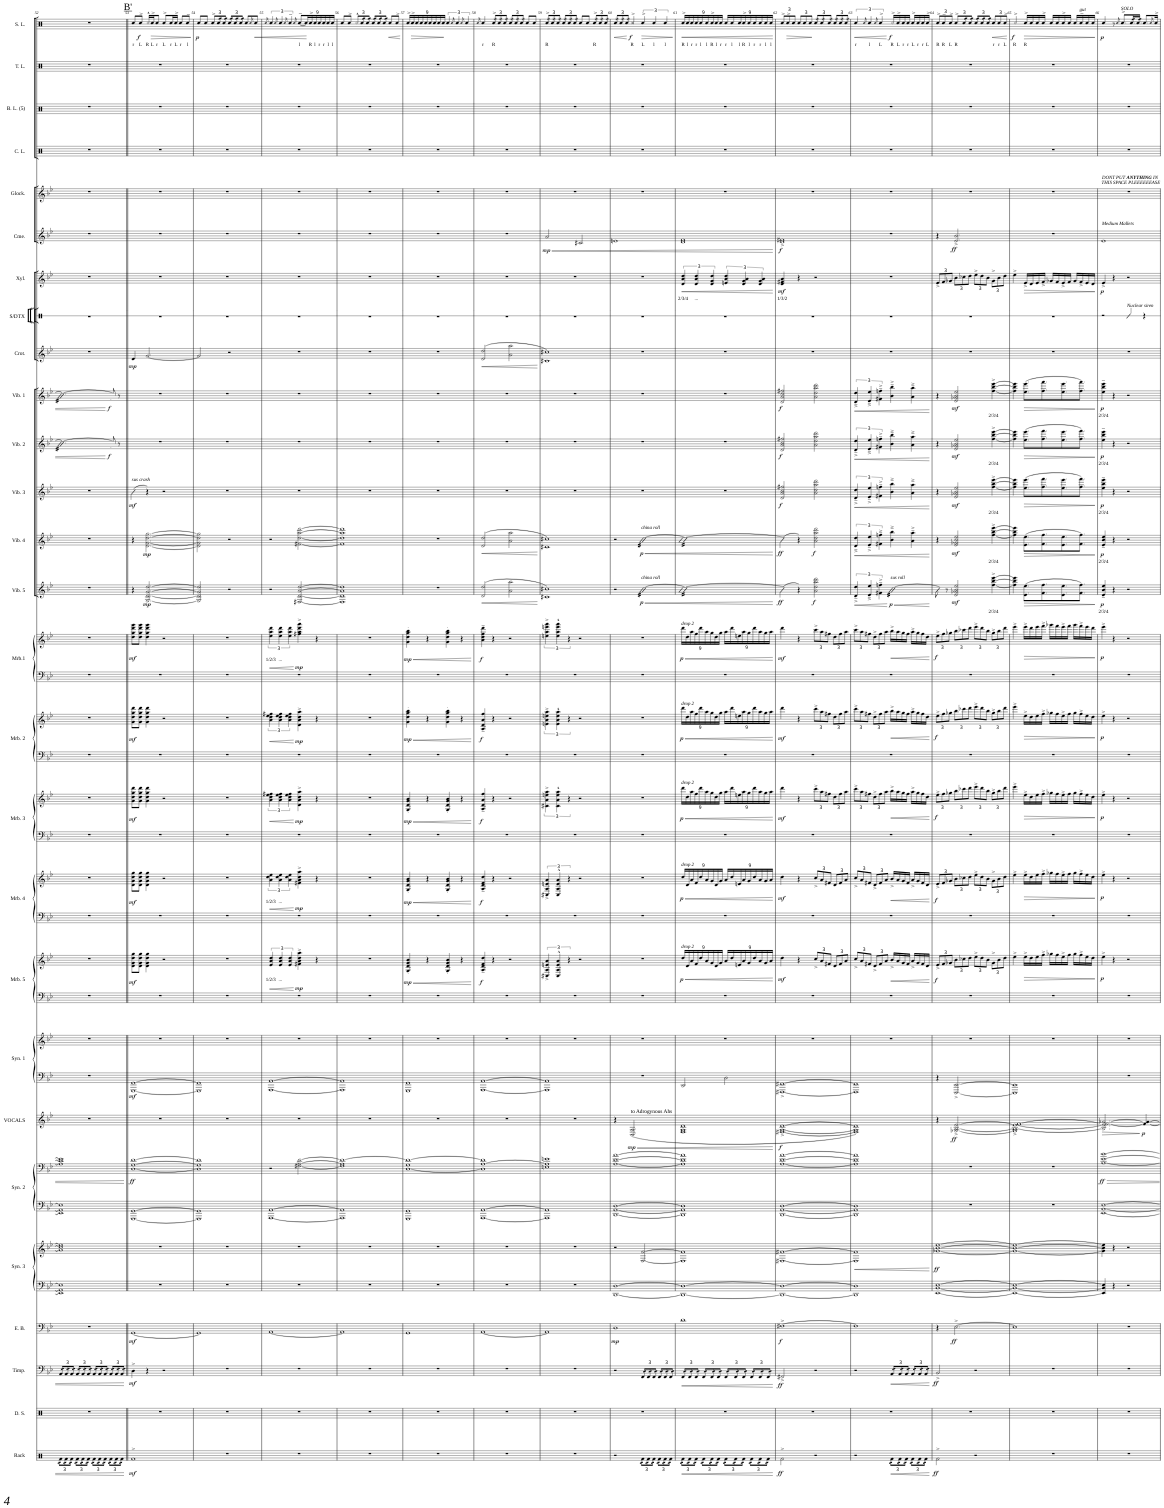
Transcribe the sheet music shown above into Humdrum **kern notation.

**kern	**dynam	**kern	**dynam	**kern	**dynam	**kern	**kern	**dynam	**kern	**dynam	**kern	**kern	**dynam	**kern	**kern	**dynam	**kern	**dynam	**kern	**kern	**dynam	**kern	**kern	**text	**dynam	**kern	**kern	**text	**dynam	**kern	**kern	**dynam	**kern	**kern	**dynam	**kern	**kern	**text	**dynam	**kern	**text	**dynam	**kern	**text	**dynam	**kern	**text	**dynam	**kern	**text	**dynam	**kern	**text	**dynam	**kern	**dynam	**kern	**kern	**text	**dynam	**kern	**dynam	**kern	**kern	**kern	**kern	**kern	**text	**dynam
*part29	*part29	*part28	*part28	*part27	*part27	*part26	*part25	*part25	*part24	*part24	*part23	*part23	*part23	*part22	*part22	*part22	*part21	*part21	*part20	*part20	*part20	*part19	*part19	*part19	*part19	*part18	*part18	*part18	*part18	*part17	*part17	*part17	*part16	*part16	*part16	*part15	*part15	*part15	*part15	*part14	*part14	*part14	*part13	*part13	*part13	*part12	*part12	*part12	*part11	*part11	*part11	*part10	*part10	*part10	*part9	*part9	*part8	*part7	*part7	*part7	*part6	*part6	*part5	*part4	*part3	*part2	*part1	*part1	*part1
*staff37	*staff37	*staff36	*staff36	*staff35	*staff35	*staff34	*staff33	*staff33	*staff32	*staff32	*staff31	*staff30	*staff30/31	*staff29	*staff28	*staff28/29	*staff27	*staff27	*staff26	*staff25	*staff25/26	*staff24	*staff23	*staff23	*staff23/24	*staff22	*staff21	*staff21	*staff21/22	*staff20	*staff19	*staff19/20	*staff18	*staff17	*staff17/18	*staff16	*staff15	*staff15	*staff15/16	*staff14	*staff14	*staff14	*staff13	*staff13	*staff13	*staff12	*staff12	*staff12	*staff11	*staff11	*staff11	*staff10	*staff10	*staff10	*staff9	*staff9	*staff8	*staff7	*staff7	*staff7	*staff6	*staff6	*staff5	*staff4	*staff3	*staff2	*staff1	*staff1	*staff1
*I"CYMBAL SOUNDS	*	*I"CYMBAL SOUNDS	*	*I"Rack	*	*I"Drum Set	*I"Timpani	*	*I"Electric Bass	*	*I"Synth 3	*	*	*I"Synth 2	*	*	*I"Vocal Sampler	*	*I"Synth 1	*	*	*I"Marimba 5	*	*	*	*I"Marimba 4	*	*	*	*I"Marimba 3	*	*	*I"Marimba 2	*	*	*I"Marimba 1	*	*	*	*I"Vibes 5	*	*	*I"Vibes 4	*	*	*I"Vibes 3	*	*	*I"Vibes 2	*	*	*I"Vibes 1	*	*	*I"Crotales	*	*I"Sampler/DTX	*I"Xylophone	*	*	*I"Chimes	*	*I"Glockenspiel	*I"Cymbals	*I"Basses (5)	*I"Tenors	*I"Snares	*	*
*	*	*	*	*I'Rack	*	*I'D. S.	*I'Timp.	*	*I'E. B.	*	*I'Syn. 3	*	*	*I'Syn. 2	*	*	*I'VOCALS	*	*I'Syn. 1	*	*	*I'Mrb. 5	*	*	*	*I'Mrb. 4	*	*	*	*I'Mrb. 3	*	*	*I'Mrb. 2	*	*	*I'Mrb.1	*	*	*	*I'Vib. 5	*	*	*I'Vib. 4	*	*	*I'Vib. 3	*	*	*I'Vib. 2	*	*	*I'Vib. 1	*	*	*I'Crot.	*	*I'S/DTX	*I'Xyl.	*	*	*I'Cme.	*	*I'Glock.	*I'C. L.	*	*	*	*	*
!!LO:PB:g=z
*clefX	*	*clefX	*	*clefX	*	*clefX	*clefF4	*	*clefF4	*	*clefF4	*clefG2	*	*clefF4	*clefF4	*	*clefG2	*	*clefF4	*clefG2	*	*clefF4	*clefG2	*	*	*clefF4	*clefG2	*	*	*clefF4	*clefG2	*	*clefF4	*clefG2	*	*clefF4	*clefG2	*	*	*clefG2	*	*	*clefG2	*	*	*clefG2	*	*	*clefG2	*	*	*clefG2	*	*	*clefG2	*	*clefX	*clefG2	*	*	*clefG2	*	*clefG2	*clefX	*clefX	*clefX	*clefX	*	*
*	*	*	*	*	*	*	*	*	*Trd7c12	*	*	*	*	*	*	*	*	*	*	*	*	*	*	*	*	*	*	*	*	*	*	*	*	*	*	*	*	*	*	*	*	*	*	*	*	*	*	*	*	*	*	*	*	*	*Trd-14c-24	*	*	*Trd-7c-12	*	*	*	*	*Trd-14c-24	*	*	*	*	*	*
*k[]	*	*k[]	*	*k[]	*	*k[]	*k[b-e-]	*	*k[b-e-]	*	*k[b-e-]	*k[b-e-]	*	*k[b-e-]	*k[b-e-]	*	*k[b-e-]	*	*k[b-e-]	*k[b-e-]	*	*k[b-e-]	*k[b-e-]	*	*	*k[b-e-]	*k[b-e-]	*	*	*k[b-e-]	*k[b-e-]	*	*k[b-e-]	*k[b-e-]	*	*k[b-e-]	*k[b-e-]	*	*	*k[b-e-]	*	*	*k[b-e-]	*	*	*k[b-e-]	*	*	*k[b-e-]	*	*	*k[b-e-]	*	*	*k[b-e-]	*	*k[]	*k[b-e-]	*	*	*k[b-e-]	*	*k[b-e-]	*k[]	*k[]	*k[]	*k[]	*	*
*M4/4	*	*M4/4	*	*M4/4	*	*M4/4	*M4/4	*	*M4/4	*	*M4/4	*M4/4	*	*M4/4	*M4/4	*	*M4/4	*	*M4/4	*M4/4	*	*M4/4	*M4/4	*	*	*M4/4	*M4/4	*	*	*M4/4	*M4/4	*	*M4/4	*M4/4	*	*M4/4	*M4/4	*	*	*M4/4	*	*	*M4/4	*	*	*M4/4	*	*	*M4/4	*	*	*M4/4	*	*	*M4/4	*	*M4/4	*M4/4	*	*	*M4/4	*	*M4/4	*M4/4	*M4/4	*M4/4	*M4/4	*	*
*	*	*	*	*Xbrackettup	*	*	*Xbrackettup	*	*	*	*	*	*	*	*	*	*	*	*	*	*	*	*	*	*	*	*	*	*	*	*	*	*	*	*	*	*	*	*	*	*	*	*	*	*	*	*	*	*	*	*	*	*	*	*	*	*	*	*	*	*	*	*	*	*	*	*	*	*
=52	=52	=52	=52	=52	=52	=52	=52	=52	=52	=52	=52	=52	=52	=52	=52	=52	=52	=52	=52	=52	=52	=52	=52	=52	=52	=52	=52	=52	=52	=52	=52	=52	=52	=52	=52	=52	=52	=52	=52	=52	=52	=52	=52	=52	=52	=52	=52	=52	=52	=52	=52	=52	=52	=52	=52	=52	=52	=52	=52	=52	=52	=52	=52	=52	=52	=52	=52	=52	=52
*	*	*	*	*tremolo	*	*	*	*	*	*	*	*	*	*	*	*	*	*	*	*	*	*	*	*	*	*	*	*	*	*	*	*	*	*	*	*	*	*	*	*	*	*	*	*	*	*	*	*	*	*	*	*	*	*	*	*	*	*	*	*	*	*	*	*	*	*	*	*	*
*	*	*	*	*	*	*	*tremolo	*	*	*	*	*	*	*	*	*	*	*	*	*	*	*	*	*	*	*	*	*	*	*	*	*	*	*	*	*	*	*	*	*	*	*	*	*	*	*	*	*	*	*	*	*	*	*	*	*	*	*	*	*	*	*	*	*	*	*	*	*	*
*	*	*	*	*	*	*	*	*	*	*	*	*	*	*	*	*	*	*	*	*	*	*	*	*	*	*	*	*	*	*	*	*	*	*	*	*	*	*	*	*	*	*	*	*	*	*	*	*	*tremolo	*	*	*	*	*	*	*	*	*	*	*	*	*	*	*	*	*	*	*	*
*	*	*	*	*	*	*	*	*	*	*	*	*	*	*	*	*	*	*	*	*	*	*	*	*	*	*	*	*	*	*	*	*	*	*	*	*	*	*	*	*	*	*	*	*	*	*	*	*	*	*	*	*tremolo	*	*	*	*	*	*	*	*	*	*	*	*	*	*	*	*	*
1r	.	2.cccccc_	.	24Rf\LL	.	1r	24AA/LL	.	1r	.	1EE] 1AA] 1E]	1a] 1cc#] 1ee]	.	1EE] 1AA] 1E]	1A] 1c#] 1e]	.	1r	.	1r	1r	.	1r	1r	.	.	1r	1r	.	.	1r	1r	.	1r	1r	.	1r	1r	.	.	1r	.	.	1r	.	.	1r	.	.	16b-\LL	.	.	16b-\LL	.	.	1r	.	1r	1r	.	.	1r	.	1r	1r	1r	1r	1r	.	.
.	.	.	.	24Rf\	.	.	24AA/	.	.	.	.	.	.	.	.	.	.	.	.	.	.	.	.	.	.	.	.	.	.	.	.	.	.	.	.	.	.	.	.	.	.	.	.	.	.	.	.	.	.	.	.	.	.	.	.	.	.	.	.	.	.	.	.	.	.	.	.	.	.
.	.	.	.	.	.	.	.	.	.	.	.	.	.	.	.	.	.	.	.	.	.	.	.	.	.	.	.	.	.	.	.	.	.	.	.	.	.	.	.	.	.	.	.	.	.	.	.	.	16b-\	.	.	16b-\	.	.	.	.	.	.	.	.	.	.	.	.	.	.	.	.	.
.	.	.	.	24Rf\	.	.	24AA/	.	.	.	.	.	.	.	.	.	.	.	.	.	.	.	.	.	.	.	.	.	.	.	.	.	.	.	.	.	.	.	.	.	.	.	.	.	.	.	.	.	.	.	.	.	.	.	.	.	.	.	.	.	.	.	.	.	.	.	.	.	.
.	.	.	.	24Rf\	.	.	24AA/	.	.	.	.	.	.	.	.	.	.	.	.	.	.	.	.	.	.	.	.	.	.	.	.	.	.	.	.	.	.	.	.	.	.	.	.	.	.	.	.	.	16b-\	.	.	16b-\	.	.	.	.	.	.	.	.	.	.	.	.	.	.	.	.	.
.	.	.	.	24Rf\	.	.	24AA/	.	.	.	.	.	.	.	.	.	.	.	.	.	.	.	.	.	.	.	.	.	.	.	.	.	.	.	.	.	.	.	.	.	.	.	.	.	.	.	.	.	.	.	.	.	.	.	.	.	.	.	.	.	.	.	.	.	.	.	.	.	.
.	.	.	.	.	.	.	.	.	.	.	.	.	.	.	.	.	.	.	.	.	.	.	.	.	.	.	.	.	.	.	.	.	.	.	.	.	.	.	.	.	.	.	.	.	.	.	.	.	16b-\	.	.	16b-\	.	.	.	.	.	.	.	.	.	.	.	.	.	.	.	.	.
.	.	.	.	24Rf\JJ	.	.	24AA/JJ	.	.	.	.	.	.	.	.	.	.	.	.	.	.	.	.	.	.	.	.	.	.	.	.	.	.	.	.	.	.	.	.	.	.	.	.	.	.	.	.	.	.	.	.	.	.	.	.	.	.	.	.	.	.	.	.	.	.	.	.	.	.
.	.	.	.	24Rf\LL	.	.	24AA/LL	.	.	.	.	.	.	.	.	.	.	.	.	.	.	.	.	.	.	.	.	.	.	.	.	.	.	.	.	.	.	.	.	.	.	.	.	.	.	.	.	.	16b-\	.	.	16b-\	.	.	.	.	.	.	.	.	.	.	.	.	.	.	.	.	.
.	.	.	.	24Rf\	.	.	24AA/	.	.	.	.	.	.	.	.	.	.	.	.	.	.	.	.	.	.	.	.	.	.	.	.	.	.	.	.	.	.	.	.	.	.	.	.	.	.	.	.	.	.	.	.	.	.	.	.	.	.	.	.	.	.	.	.	.	.	.	.	.	.
.	.	.	.	.	.	.	.	.	.	.	.	.	.	.	.	.	.	.	.	.	.	.	.	.	.	.	.	.	.	.	.	.	.	.	.	.	.	.	.	.	.	.	.	.	.	.	.	.	16b-\	.	.	16b-\	.	.	.	.	.	.	.	.	.	.	.	.	.	.	.	.	.
.	.	.	.	24Rf\	.	.	24AA/	.	.	.	.	.	.	.	.	.	.	.	.	.	.	.	.	.	.	.	.	.	.	.	.	.	.	.	.	.	.	.	.	.	.	.	.	.	.	.	.	.	.	.	.	.	.	.	.	.	.	.	.	.	.	.	.	.	.	.	.	.	.
.	.	.	.	24Rf\	.	.	24AA/	.	.	.	.	.	.	.	.	.	.	.	.	.	.	.	.	.	.	.	.	.	.	.	.	.	.	.	.	.	.	.	.	.	.	.	.	.	.	.	.	.	16b-\	.	.	16b-\	.	.	.	.	.	.	.	.	.	.	.	.	.	.	.	.	.
.	.	.	.	24Rf\	.	.	24AA/	.	.	.	.	.	.	.	.	.	.	.	.	.	.	.	.	.	.	.	.	.	.	.	.	.	.	.	.	.	.	.	.	.	.	.	.	.	.	.	.	.	.	.	.	.	.	.	.	.	.	.	.	.	.	.	.	.	.	.	.	.	.
.	.	.	.	.	.	.	.	.	.	.	.	.	.	.	.	.	.	.	.	.	.	.	.	.	.	.	.	.	.	.	.	.	.	.	.	.	.	.	.	.	.	.	.	.	.	.	.	.	16b-\	.	.	16b-\	.	.	.	.	.	.	.	.	.	.	.	.	.	.	.	.	.
.	.	.	.	24Rf\JJ	.	.	24AA/JJ	.	.	.	.	.	.	.	.	.	.	.	.	.	.	.	.	.	.	.	.	.	.	.	.	.	.	.	.	.	.	.	.	.	.	.	.	.	.	.	.	.	.	.	.	.	.	.	.	.	.	.	.	.	.	.	.	.	.	.	.	.	.
.	.	.	.	24Rf\LL	.	.	24AA/LL	.	.	.	.	.	.	.	.	.	.	.	.	.	.	.	.	.	.	.	.	.	.	.	.	.	.	.	.	.	.	.	.	.	.	.	.	.	.	.	.	.	16b-\	.	.	16b-\	.	.	.	.	.	.	.	.	.	.	.	.	.	.	.	.	.
.	.	.	.	24Rf\	.	.	24AA/	.	.	.	.	.	.	.	.	.	.	.	.	.	.	.	.	.	.	.	.	.	.	.	.	.	.	.	.	.	.	.	.	.	.	.	.	.	.	.	.	.	.	.	.	.	.	.	.	.	.	.	.	.	.	.	.	.	.	.	.	.	.
.	.	.	.	.	.	.	.	.	.	.	.	.	.	.	.	.	.	.	.	.	.	.	.	.	.	.	.	.	.	.	.	.	.	.	.	.	.	.	.	.	.	.	.	.	.	.	.	.	16b-\	.	.	16b-\	.	.	.	.	.	.	.	.	.	.	.	.	.	.	.	.	.
.	.	.	.	24Rf\	.	.	24AA/	.	.	.	.	.	.	.	.	.	.	.	.	.	.	.	.	.	.	.	.	.	.	.	.	.	.	.	.	.	.	.	.	.	.	.	.	.	.	.	.	.	.	.	.	.	.	.	.	.	.	.	.	.	.	.	.	.	.	.	.	.	.
.	.	.	.	24Rf\	.	.	24AA/	.	.	.	.	.	.	.	.	.	.	.	.	.	.	.	.	.	.	.	.	.	.	.	.	.	.	.	.	.	.	.	.	.	.	.	.	.	.	.	.	.	16b-\	.	.	16b-\	.	.	.	.	.	.	.	.	.	.	.	.	.	.	.	.	.
.	.	.	.	24Rf\	.	.	24AA/	.	.	.	.	.	.	.	.	.	.	.	.	.	.	.	.	.	.	.	.	.	.	.	.	.	.	.	.	.	.	.	.	.	.	.	.	.	.	.	.	.	.	.	.	.	.	.	.	.	.	.	.	.	.	.	.	.	.	.	.	.	.
.	.	.	.	.	.	.	.	.	.	.	.	.	.	.	.	.	.	.	.	.	.	.	.	.	.	.	.	.	.	.	.	.	.	.	.	.	.	.	.	.	.	.	.	.	.	.	.	.	16b-\JJ	.	.	16b-\JJ	.	.	.	.	.	.	.	.	.	.	.	.	.	.	.	.	.
*	*	*	*	*	*	*	*	*	*	*	*	*	*	*	*	*	*	*	*	*	*	*	*	*	*	*	*	*	*	*	*	*	*	*	*	*	*	*	*	*	*	*	*	*	*	*	*	*	*	*	*	*Xtremolo	*	*	*	*	*	*	*	*	*	*	*	*	*	*	*	*	*
*	*	*	*	*	*	*	*	*	*	*	*	*	*	*	*	*	*	*	*	*	*	*	*	*	*	*	*	*	*	*	*	*	*	*	*	*	*	*	*	*	*	*	*	*	*	*	*	*	*Xtremolo	*	*	*	*	*	*	*	*	*	*	*	*	*	*	*	*	*	*	*	*
.	.	.	.	24Rf\JJ	.	.	24AA/JJ	.	.	.	.	.	.	.	.	.	.	.	.	.	.	.	.	.	.	.	.	.	.	.	.	.	.	.	.	.	.	.	.	.	.	.	.	.	.	.	.	.	.	.	.	.	.	.	.	.	.	.	.	.	.	.	.	.	.	.	.	.	.
!	!	!	!	!	!	!	!	!	!	!	!	!	!	!	!	!	!	!	!	!	!	!	!	!	!	!	!	!	!	!	!	!	!	!	!	!	!	!	!	!	!	!	!	!	!	!	!	!	!	!	!LO:DY:b	!	!	!LO:DY:b	!	!	!	!	!	!	!	!	!	!	!	!	!	!	!
.	.	8cccccc]	.	24Rf\LL	.	.	24AA/LL	.	.	.	.	.	.	.	.	.	.	.	.	.	.	.	.	.	.	.	.	.	.	.	.	.	.	.	.	.	.	.	.	.	.	.	.	.	.	.	.	.	8b-'/]	.	f	8b-'/]	.	f	.	.	.	.	.	.	.	.	.	.	.	.	.	.	.
.	.	.	.	24Rf\	.	.	24AA/	.	.	.	.	.	.	.	.	.	.	.	.	.	.	.	.	.	.	.	.	.	.	.	.	.	.	.	.	.	.	.	.	.	.	.	.	.	.	.	.	.	.	.	.	.	.	.	.	.	.	.	.	.	.	.	.	.	.	.	.	.	.
.	.	.	.	24Rf\	.	.	24AA/	.	.	.	.	.	.	.	.	.	.	.	.	.	.	.	.	.	.	.	.	.	.	.	.	.	.	.	.	.	.	.	.	.	.	.	.	.	.	.	.	.	.	.	.	.	.	.	.	.	.	.	.	.	.	.	.	.	.	.	.	.	.
.	.	8r	.	24Rf\	.	.	24AA/	.	.	.	.	.	.	.	.	.	.	.	.	.	.	.	.	.	.	.	.	.	.	.	.	.	.	.	.	.	.	.	.	.	.	.	.	.	.	.	.	.	8r	.	.	8r	.	.	.	.	.	.	.	.	.	.	.	.	.	.	.	.	.
.	.	.	.	24Rf\	.	.	24AA/	.	.	.	.	.	.	.	.	.	.	.	.	.	.	.	.	.	.	.	.	.	.	.	.	.	.	.	.	.	.	.	.	.	.	.	.	.	.	.	.	.	.	.	.	.	.	.	.	.	.	.	.	.	.	.	.	.	.	.	.	.	.
.	.	.	.	24Rf\JJ	.	.	24AA/JJ	.	.	.	.	.	.	.	.	.	.	.	.	.	.	.	.	.	.	.	.	.	.	.	.	.	.	.	.	.	.	.	.	.	.	.	.	.	.	.	.	.	.	.	.	.	.	.	.	.	.	.	.	.	.	.	.	.	.	.	.	.	.
*	*	*	*	*	*	*	*Xtremolo	*	*	*	*	*	*	*	*	*	*	*	*	*	*	*	*	*	*	*	*	*	*	*	*	*	*	*	*	*	*	*	*	*	*	*	*	*	*	*	*	*	*	*	*	*	*	*	*	*	*	*	*	*	*	*	*	*	*	*	*	*	*
*	*	*	*	*Xtremolo	*	*	*	*	*	*	*	*	*	*	*	*	*	*	*	*	*	*	*	*	*	*	*	*	*	*	*	*	*	*	*	*	*	*	*	*	*	*	*	*	*	*	*	*	*	*	*	*	*	*	*	*	*	*	*	*	*	*	*	*	*	*	*	*	*
!!LO:REH:place=s1:a:cj:enc=none:fs=20:t=B'
=53||	=53||	=53||	=53||	=53||	=53||	=53||	=53||	=53||	=53||	=53||	=53||	=53||	=53||	=53||	=53||	=53||	=53||	=53||	=53||	=53||	=53||	=53||	=53||	=53||	=53||	=53||	=53||	=53||	=53||	=53||	=53||	=53||	=53||	=53||	=53||	=53||	=53||	=53||	=53||	=53||	=53||	=53||	=53||	=53||	=53||	=53||	=53||	=53||	=53||	=53||	=53||	=53||	=53||	=53||	=53||	=53||	=53||	=53||	=53||	=53||	=53||	=53||	=53||	=53||	=53||	=53||	=53||	=53||	=53||
!	!	!	!	!	!	!	!	!	!	!	!	!	!	!	!	!	!	!	!	!	!	!	!	!	!	!	!	!	!	!	!	!	!	!	!	!	!	!	!	!	!	!	!	!	!	!LO:TX:a:i:t=sus crash	!	!	!	!	!	!	!	!	!	!	!	!	!	!	!	!	!	!	!	!	!	!	!
!	!	!	!	!	!LO:DY:b	!	!	!LO:DY:b	!	!LO:DY:b	!	!	!	!	!	!LO:DY:b	!	!	!	!	!LO:DY:b=2	!	!	!	!LO:DY:b	!	!	!	!LO:DY:b	!	!	!LO:DY:b	!	!	!LO:DY:b	!	!	!	!LO:DY:b	!	!	!	!	!	!	!	!	!LO:DY:b	!	!	!	!	!	!	!	!LO:DY:b	!	!	!	!	!	!	!	!	!	!	!	!LO:LY:b	!
1r	.	1r	.	1Rf^	mf	1r	4D^\	mf	[1GG	mf	1r	1r	.	[1GGG [1GG	[1D [1G [1d	ff	1r	.	[1GGG [1GG	1r	mf	1r	8d\ 8g\ 8dd\ 8gg\L	.	mf	1r	8d\ 8g\ 8dd\ 8gg\L	.	mf	1r	8g\ 8dd\ 8gg\ 8ddd\L	mf	1r	8g\ 8dd\ 8gg\ 8ddd\L	mf	1r	8dd\ 8gg\ 8ddd\ 8ggg\L	.	mf	4r	.	.	4r	.	.	(4b-\	.	mf	1r	.	.	1r	.	.	4d/	mp	1r	1r	.	.	1r	.	1r	1r	1r	1r	8Rcc/L	r	.
!	!	!	!	!	!	!	!	!	!	!	!	!	!	!	!	!	!	!	!	!	!	!	!	!	!	!	!	!	!	!	!	!	!	!	!	!	!	!	!	!	!	!	!	!	!	!	!	!	!	!	!	!	!	!	!	!	!	!	!	!	!	!	!	!	!	!	!	!LO:LY:b	!LO:DY:b
.	.	.	.	.	.	.	.	.	.	.	.	.	.	.	.	.	.	.	.	.	.	.	8d\ 8g\ 8dd\ 8gg\J	.	.	.	8d\ 8g\ 8dd\ 8gg\J	.	.	.	8g\ 8dd\ 8gg\ 8ddd\J	.	.	8g\ 8dd\ 8gg\ 8ddd\J	.	.	8dd\ 8gg\ 8ddd\ 8ggg\J	.	.	.	.	.	.	.	.	.	.	.	.	.	.	.	.	.	.	.	.	.	.	.	.	.	.	.	.	.	8Rcc^>/J	L	f
!	!	!	!	!	!	!	!	!	!	!	!	!	!	!	!	!	!	!	!	!	!	!	!	!	!	!	!	!	!	!	!	!	!	!	!	!	!	!	!	!	!	!LO:DY:b	!	!	!LO:DY:b	!	!	!	!	!	!	!	!	!	!	!	!	!	!	!	!	!	!	!	!	!	!	!LO:LY:b	!
.	.	.	.	.	.	.	4r	.	.	.	.	.	.	.	.	.	.	.	.	.	.	.	4d\ 4g\ 4dd\ 4gg\	.	.	.	4d\ 4g\ 4dd\ 4gg\	.	.	.	4g\ 4dd\ 4gg\ 4ddd\	.	.	4g\ 4dd\ 4gg\ 4ddd\	.	.	4dd\ 4gg\ 4ddd\ 4ggg\	.	.	[2.G/ [2.d/ [2.g/ [2.dd/	.	mp	[2.d\ [2.g\ [2.dd\ [2.gg\	.	mp	4r)	.	.	.	.	.	.	.	.	[2.g/	.	.	.	.	.	.	.	.	.	.	.	16Rcc^^/LL	R	.
!	!	!	!	!	!	!	!	!	!	!	!	!	!	!	!	!	!	!	!	!	!	!	!	!	!	!	!	!	!	!	!	!	!	!	!	!	!	!	!	!	!	!	!	!	!	!	!	!	!	!	!	!	!	!	!	!	!	!	!	!	!	!	!	!	!	!	!	!LO:LY:b	!LO:HP:b
.	.	.	.	.	.	.	.	.	.	.	.	.	.	.	.	.	.	.	.	.	.	.	.	.	.	.	.	.	.	.	.	.	.	.	.	.	.	.	.	.	.	.	.	.	.	.	.	.	.	.	.	.	.	.	.	.	.	.	.	.	.	.	.	.	.	.	16Rcc^>/J	L	>
!	!	!	!	!	!	!	!	!	!	!	!	!	!	!	!	!	!	!	!	!	!	!	!	!	!	!	!	!	!	!	!	!	!	!	!	!	!	!	!	!	!	!	!	!	!	!	!	!	!	!	!	!	!	!	!	!	!	!	!	!	!	!	!	!	!	!	!	!LO:LY:b	!
.	.	.	.	.	.	.	.	.	.	.	.	.	.	.	.	.	.	.	.	.	.	.	.	.	.	.	.	.	.	.	.	.	.	.	.	.	.	.	.	.	.	.	.	.	.	.	.	.	.	.	.	.	.	.	.	.	.	.	.	.	.	.	.	.	.	.	8Rcc/J	r	.
!	!	!	!	!	!	!	!	!	!	!	!	!	!	!	!	!	!	!	!	!	!	!	!	!	!	!	!	!	!	!	!	!	!	!	!	!	!	!	!	!	!	!	!	!	!	!	!	!	!	!	!	!	!	!	!	!	!	!	!	!	!	!	!	!	!	!	!	!LO:LY:b	!
.	.	.	.	.	.	.	2r	.	.	.	.	.	.	.	.	.	.	.	.	.	.	.	2r	.	.	.	2r	.	.	.	2r	.	.	2r	.	.	2r	.	.	.	.	.	.	.	.	2r	.	.	.	.	.	.	.	.	.	.	.	.	.	.	.	.	.	.	.	.	8Rcc^>/L	L	.
!	!	!	!	!	!	!	!	!	!	!	!	!	!	!	!	!	!	!	!	!	!	!	!	!	!	!	!	!	!	!	!	!	!	!	!	!	!	!	!	!	!	!	!	!	!	!	!	!	!	!	!	!	!	!	!	!	!	!	!	!	!	!	!	!	!	!	!	!LO:LY:b	!
.	.	.	.	.	.	.	.	.	.	.	.	.	.	.	.	.	.	.	.	.	.	.	.	.	.	.	.	.	.	.	.	.	.	.	.	.	.	.	.	.	.	.	.	.	.	.	.	.	.	.	.	.	.	.	.	.	.	.	.	.	.	.	.	.	.	.	16Rcc/L	r	.
!	!	!	!	!	!	!	!	!	!	!	!	!	!	!	!	!	!	!	!	!	!	!	!	!	!	!	!	!	!	!	!	!	!	!	!	!	!	!	!	!	!	!	!	!	!	!	!	!	!	!	!	!	!	!	!	!	!	!	!	!	!	!	!	!	!	!	!	!LO:LY:b	!
.	.	.	.	.	.	.	.	.	.	.	.	.	.	.	.	.	.	.	.	.	.	.	.	.	.	.	.	.	.	.	.	.	.	.	.	.	.	.	.	.	.	.	.	.	.	.	.	.	.	.	.	.	.	.	.	.	.	.	.	.	.	.	.	.	.	.	16Rcc^>/JJ	L	.
!	!	!	!	!	!	!	!	!	!	!	!	!	!	!	!	!	!	!	!	!	!	!	!	!	!	!	!	!	!	!	!	!	!	!	!	!	!	!	!	!	!	!	!	!	!	!	!	!	!	!	!	!	!	!	!	!	!	!	!	!	!	!	!	!	!	!	!	!LO:LY:b	!
.	.	.	.	.	.	.	.	.	.	.	.	.	.	.	.	.	.	.	.	.	.	.	.	.	.	.	.	.	.	.	.	.	.	.	.	.	.	.	.	.	.	.	.	.	.	.	.	.	.	.	.	.	.	.	.	.	.	.	.	.	.	.	.	.	.	.	8Rcc/L	r	.
!	!	!	!	!	!	!	!	!	!	!	!	!	!	!	!	!	!	!	!	!	!	!	!	!	!	!	!	!	!	!	!	!	!	!	!	!	!	!	!	!	!	!	!	!	!	!	!	!	!	!	!	!	!	!	!	!	!	!	!	!	!	!	!	!	!	!	!	!LO:LY:b	!
.	.	.	.	.	.	.	.	.	.	.	.	.	.	.	.	.	.	.	.	.	.	.	.	.	.	.	.	.	.	.	.	.	.	.	.	.	.	.	.	.	.	.	.	.	.	.	.	.	.	.	.	.	.	.	.	.	.	.	.	.	.	.	.	.	.	.	8Rcc~>/J	l	.
.	.	.	.	.	.	.	.	.	.	.	.	.	.	.	.	.	.	.	.	.	.	.	.	.	.	.	.	.	.	.	.	.	.	.	.	.	.	.	.	.	.	.	.	.	.	.	.	.	.	.	.	.	.	.	.	.	.	.	.	.	.	.	.	.	.	.	.	.	]
=54	=54	=54	=54	=54	=54	=54	=54	=54	=54	=54	=54	=54	=54	=54	=54	=54	=54	=54	=54	=54	=54	=54	=54	=54	=54	=54	=54	=54	=54	=54	=54	=54	=54	=54	=54	=54	=54	=54	=54	=54	=54	=54	=54	=54	=54	=54	=54	=54	=54	=54	=54	=54	=54	=54	=54	=54	=54	=54	=54	=54	=54	=54	=54	=54	=54	=54	=54	=54	=54
!	!	!	!	!	!	!	!	!	!	!	!	!	!	!	!	!	!	!	!	!	!	!	!	!	!	!	!	!	!	!	!	!	!	!	!	!	!	!	!	!	!	!	!	!	!	!	!	!	!	!	!	!	!	!	!	!	!	!	!	!	!	!	!	!	!	!	!	!	!LO:DY:b
1r	.	1r	.	1r	.	1r	1r	.	1GG]	.	1r	1r	.	1GGG] 1GG]	1D] 1G] 1d]	.	1r	.	1GGG] 1GG]	1r	.	1r	1r	.	.	1r	1r	.	.	1r	1r	.	1r	1r	.	1r	1r	.	.	2G/] 2d/] 2g/] 2dd/]	.	.	2d\] 2g\] 2dd\] 2gg\]	.	.	1r	.	.	1r	.	.	1r	.	.	2g/]	.	1r	1r	.	.	1r	.	1r	1r	1r	1r	8Rcc/L	.	p
.	.	.	.	.	.	.	.	.	.	.	.	.	.	.	.	.	.	.	.	.	.	.	.	.	.	.	.	.	.	.	.	.	.	.	.	.	.	.	.	.	.	.	.	.	.	.	.	.	.	.	.	.	.	.	.	.	.	.	.	.	.	.	.	.	.	.	8Rcc/J	.	.
*	*	*	*	*	*	*	*	*	*	*	*	*	*	*	*	*	*	*	*	*	*	*	*	*	*	*	*	*	*	*	*	*	*	*	*	*	*	*	*	*	*	*	*	*	*	*	*	*	*	*	*	*	*	*	*	*	*	*	*	*	*	*	*	*	*	*	*Xbrackettup	*	*
.	.	.	.	.	.	.	.	.	.	.	.	.	.	.	.	.	.	.	.	.	.	.	.	.	.	.	.	.	.	.	.	.	.	.	.	.	.	.	.	.	.	.	.	.	.	.	.	.	.	.	.	.	.	.	.	.	.	.	.	.	.	.	.	.	.	.	12Rcc^>/L	.	.
*	*	*	*	*	*	*	*	*	*	*	*	*	*	*	*	*	*	*	*	*	*	*	*	*	*	*	*	*	*	*	*	*	*	*	*	*	*	*	*	*	*	*	*	*	*	*	*	*	*	*	*	*	*	*	*	*	*	*	*	*	*	*	*	*	*	*	*tremolo	*	*
.	.	.	.	.	.	.	.	.	.	.	.	.	.	.	.	.	.	.	.	.	.	.	.	.	.	.	.	.	.	.	.	.	.	.	.	.	.	.	.	.	.	.	.	.	.	.	.	.	.	.	.	.	.	.	.	.	.	.	.	.	.	.	.	.	.	.	24Rcc/	.	.
.	.	.	.	.	.	.	.	.	.	.	.	.	.	.	.	.	.	.	.	.	.	.	.	.	.	.	.	.	.	.	.	.	.	.	.	.	.	.	.	.	.	.	.	.	.	.	.	.	.	.	.	.	.	.	.	.	.	.	.	.	.	.	.	.	.	.	24Rcc/	.	.
.	.	.	.	.	.	.	.	.	.	.	.	.	.	.	.	.	.	.	.	.	.	.	.	.	.	.	.	.	.	.	.	.	.	.	.	.	.	.	.	.	.	.	.	.	.	.	.	.	.	.	.	.	.	.	.	.	.	.	.	.	.	.	.	.	.	.	24Rcc/	.	.
.	.	.	.	.	.	.	.	.	.	.	.	.	.	.	.	.	.	.	.	.	.	.	.	.	.	.	.	.	.	.	.	.	.	.	.	.	.	.	.	.	.	.	.	.	.	.	.	.	.	.	.	.	.	.	.	.	.	.	.	.	.	.	.	.	.	.	24Rcc/JJ	.	.
.	.	.	.	.	.	.	.	.	.	.	.	.	.	.	.	.	.	.	.	.	.	.	.	.	.	.	.	.	.	.	.	.	.	.	.	.	.	.	.	2r	.	.	2r	.	.	.	.	.	.	.	.	.	.	.	2r	.	.	.	.	.	.	.	.	.	.	.	24Rcc/LL	.	.
.	.	.	.	.	.	.	.	.	.	.	.	.	.	.	.	.	.	.	.	.	.	.	.	.	.	.	.	.	.	.	.	.	.	.	.	.	.	.	.	.	.	.	.	.	.	.	.	.	.	.	.	.	.	.	.	.	.	.	.	.	.	.	.	.	.	.	24Rcc/	.	.
.	.	.	.	.	.	.	.	.	.	.	.	.	.	.	.	.	.	.	.	.	.	.	.	.	.	.	.	.	.	.	.	.	.	.	.	.	.	.	.	.	.	.	.	.	.	.	.	.	.	.	.	.	.	.	.	.	.	.	.	.	.	.	.	.	.	.	24Rcc/	.	.
.	.	.	.	.	.	.	.	.	.	.	.	.	.	.	.	.	.	.	.	.	.	.	.	.	.	.	.	.	.	.	.	.	.	.	.	.	.	.	.	.	.	.	.	.	.	.	.	.	.	.	.	.	.	.	.	.	.	.	.	.	.	.	.	.	.	.	24Rcc/	.	.
.	.	.	.	.	.	.	.	.	.	.	.	.	.	.	.	.	.	.	.	.	.	.	.	.	.	.	.	.	.	.	.	.	.	.	.	.	.	.	.	.	.	.	.	.	.	.	.	.	.	.	.	.	.	.	.	.	.	.	.	.	.	.	.	.	.	.	24Rcc/	.	.
.	.	.	.	.	.	.	.	.	.	.	.	.	.	.	.	.	.	.	.	.	.	.	.	.	.	.	.	.	.	.	.	.	.	.	.	.	.	.	.	.	.	.	.	.	.	.	.	.	.	.	.	.	.	.	.	.	.	.	.	.	.	.	.	.	.	.	24Rcc/JJ	.	.
*	*	*	*	*	*	*	*	*	*	*	*	*	*	*	*	*	*	*	*	*	*	*	*	*	*	*	*	*	*	*	*	*	*	*	*	*	*	*	*	*	*	*	*	*	*	*	*	*	*	*	*	*	*	*	*	*	*	*	*	*	*	*	*	*	*	*	*Xtremolo	*	*
.	.	.	.	.	.	.	.	.	.	.	.	.	.	.	.	.	.	.	.	.	.	.	.	.	.	.	.	.	.	.	.	.	.	.	.	.	.	.	.	.	.	.	.	.	.	.	.	.	.	.	.	.	.	.	.	.	.	.	.	.	.	.	.	.	.	.	8Rcc/L	.	.
.	.	.	.	.	.	.	.	.	.	.	.	.	.	.	.	.	.	.	.	.	.	.	.	.	.	.	.	.	.	.	.	.	.	.	.	.	.	.	.	.	.	.	.	.	.	.	.	.	.	.	.	.	.	.	.	.	.	.	.	.	.	.	.	.	.	.	8qRcc/	.	.
.	.	.	.	.	.	.	.	.	.	.	.	.	.	.	.	.	.	.	.	.	.	.	.	.	.	.	.	.	.	.	.	.	.	.	.	.	.	.	.	.	.	.	.	.	.	.	.	.	.	.	.	.	.	.	.	.	.	.	.	.	.	.	.	.	.	.	8Rcc/J	.	.
=55	=55	=55	=55	=55	=55	=55	=55	=55	=55	=55	=55	=55	=55	=55	=55	=55	=55	=55	=55	=55	=55	=55	=55	=55	=55	=55	=55	=55	=55	=55	=55	=55	=55	=55	=55	=55	=55	=55	=55	=55	=55	=55	=55	=55	=55	=55	=55	=55	=55	=55	=55	=55	=55	=55	=55	=55	=55	=55	=55	=55	=55	=55	=55	=55	=55	=55	=55	=55	=55
.	.	.	.	.	.	.	.	.	.	.	.	.	.	.	.	.	.	.	.	.	.	.	.	.	.	.	.	.	.	.	.	.	.	.	.	.	.	.	.	.	.	.	.	.	.	.	.	.	.	.	.	.	.	.	.	.	.	.	.	.	.	.	.	.	.	.	8qRcc/	.	.
!	!	!	!	!	!	!	!	!	!	!	!	!	!	!	!	!	!	!	!	!	!	!	!	!LO:LY:b	!LO:HP:b	!	!	!LO:LY:b	!LO:HP:b	!	!	!LO:HP:b	!	!	!LO:HP:b	!	!	!LO:LY:b	!LO:HP:b	!	!	!	!	!	!	!	!	!	!	!	!	!	!	!	!	!	!	!	!	!	!	!	!	!	!	!	!	!	!
*	*	*	*	*	*	*	*	*	*	*	*	*	*	*	*	*	*	*	*	*	*	*	*	*	*	*	*	*	*	*	*	*	*	*	*	*	*	*	*	*	*	*	*	*	*	*	*	*	*	*	*	*	*	*	*	*	*	*	*	*	*	*	*	*	*	*	*brackettup	*	*
1r	.	1r	.	1r	.	1r	1r	.	[1AA	.	1r	1r	.	[1AAA [1AA	2r	.	1r	.	[1AAA [1AA	1r	.	1r	6e-/ 6a/ 6dd/	1/2/3	<	1r	6a\ 6dd\ 6ee-\	1/2/3	<	1r	6a\ 6dd\ 6ee-\ 6ff#X\	<	1r	6a\ 6dd\ 6ee-\ 6ff#X\	<	1r	6ee-\ 6aa\ 6ddd\	1/2/3	<	2r	.	.	2r	.	.	1r	.	.	1r	.	.	1r	.	.	1r	.	1r	1r	.	.	1r	.	1r	1r	1r	1r	6Rcc/	.	.
.	.	.	.	.	.	.	.	.	.	.	.	.	.	.	.	.	.	.	.	.	.	.	.	.	.	.	.	.	.	.	.	.	.	.	.	.	.	.	.	.	.	.	.	.	.	.	.	.	.	.	.	.	.	.	.	.	.	.	.	.	.	.	.	.	.	.	8qRcc/	.	.
!	!	!	!	!	!	!	!	!	!	!	!	!	!	!	!	!	!	!	!	!	!	!	!	!LO:LY:b	!	!	!	!LO:LY:b	!	!	!	!	!	!	!	!	!	!LO:LY:b	!	!	!	!	!	!	!	!	!	!	!	!	!	!	!	!	!	!	!	!	!	!	!	!	!	!	!	!	!	!	!
.	.	.	.	.	.	.	.	.	.	.	.	.	.	.	.	.	.	.	.	.	.	.	6e-/ 6a/ 6dd/	...	.	.	6a\ 6dd\ 6ee-\	...	.	.	6a\ 6dd\ 6ee-\ 6ff#\	.	.	6a\ 6dd\ 6ee-\ 6ff#\	.	.	6ee-\ 6aa\ 6ddd\	...	.	.	.	.	.	.	.	.	.	.	.	.	.	.	.	.	.	.	.	.	.	.	.	.	.	.	.	.	6Rcc/	.	.
.	.	.	.	.	.	.	.	.	.	.	.	.	.	.	.	.	.	.	.	.	.	.	.	.	.	.	.	.	.	.	.	.	.	.	.	.	.	.	.	.	.	.	.	.	.	.	.	.	.	.	.	.	.	.	.	.	.	.	.	.	.	.	.	.	.	.	8qRcc/	.	.
.	.	.	.	.	.	.	.	.	.	.	.	.	.	.	.	.	.	.	.	.	.	.	6e-/ 6a/ 6dd/	.	.	.	6a\ 6dd\ 6ee-\	.	.	.	6a\ 6dd\ 6ee-\ 6ff#\	.	.	6a\ 6dd\ 6ee-\ 6ff#\	.	.	6ee-\ 6aa\ 6ddd\	.	.	.	.	.	.	.	.	.	.	.	.	.	.	.	.	.	.	.	.	.	.	.	.	.	.	.	.	.	6Rcc~>/	.	.
.	.	.	.	.	.	.	.	.	.	.	.	.	.	.	.	.	.	.	.	.	.	.	.	.	.	.	.	.	.	.	.	.	.	.	.	.	.	.	.	.	.	.	.	.	.	.	.	.	.	.	.	.	.	.	.	.	.	.	.	.	.	.	.	.	.	.	8qRcc/	.	.
*	*	*	*	*	*	*	*	*	*	*	*	*	*	*	*	*	*	*	*	*	*	*	*	*	*	*	*	*	*	*	*	*	*	*	*	*	*	*	*	*	*	*	*	*	*	*	*	*	*	*	*	*	*	*	*	*	*	*	*	*	*	*	*	*	*	*	*Xbrackettup	*	*
!	!	!	!	!	!	!	!	!	!	!	!	!	!	!	!	!	!	!	!	!	!	!	!	!	!LO:DY:n=1:b	!	!	!	!LO:DY:n=1:b	!	!	!LO:DY:n=1:b	!	!	!LO:DY:n=1:b	!	!	!	!LO:DY:n=1:b	!	!	!	!	!	!	!	!	!	!	!	!	!	!	!	!	!	!	!	!	!	!	!	!	!	!	!	!	!LO:LY:b	!
.	.	.	.	.	.	.	.	.	.	.	.	.	.	.	[2F#X\ [2A\ [2d\	.	.	.	.	.	.	.	4f#X\^ 4a\^ 4dd\^ 4aa\^	.	[ mp	.	4f#X\^ 4a\^ 4dd\^ 4aa\^	.	[ mp	.	4d\^ 4a\^ 4dd\^ 4aa\^	[ mp	.	4d\^ 4a\^ 4dd\^ 4aa\^	[ mp	.	4ff#X\^ 4aa\^ 4ddd\^ 4aaa\^	.	[ mp	[2F#X/ [2d/ [2a/ [2dd/	.	.	[2f#X\ [2dd\ [2aa\ [2ddd\	.	.	.	.	.	.	.	.	.	.	.	.	.	.	.	.	.	.	.	.	.	.	.	[9Rcc~>/L	l	.
.	.	.	.	.	.	.	.	.	.	.	.	.	.	.	.	.	.	.	.	.	.	.	.	.	.	.	.	.	.	.	.	.	.	.	.	.	.	.	.	.	.	.	.	.	.	.	.	.	.	.	.	.	.	.	.	.	.	.	.	.	.	.	.	.	.	.	18Rcc/L]	.	.
!	!	!	!	!	!	!	!	!	!	!	!	!	!	!	!	!	!	!	!	!	!	!	!	!	!	!	!	!	!	!	!	!	!	!	!	!	!	!	!	!	!	!	!	!	!	!	!	!	!	!	!	!	!	!	!	!	!	!	!	!	!	!	!	!	!	!	!	!LO:LY:b	!
.	.	.	.	.	.	.	.	.	.	.	.	.	.	.	.	.	.	.	.	.	.	.	.	.	.	.	.	.	.	.	.	.	.	.	.	.	.	.	.	.	.	.	.	.	.	.	.	.	.	.	.	.	.	.	.	.	.	.	.	.	.	.	.	.	.	.	18Rcc^>/	R	.
!	!	!	!	!	!	!	!	!	!	!	!	!	!	!	!	!	!	!	!	!	!	!	!	!	!	!	!	!	!	!	!	!	!	!	!	!	!	!	!	!	!	!	!	!	!	!	!	!	!	!	!	!	!	!	!	!	!	!	!	!	!	!	!	!	!	!	!	!LO:LY:b	!
.	.	.	.	.	.	.	.	.	.	.	.	.	.	.	.	.	.	.	.	.	.	.	.	.	.	.	.	.	.	.	.	.	.	.	.	.	.	.	.	.	.	.	.	.	.	.	.	.	.	.	.	.	.	.	.	.	.	.	.	.	.	.	.	.	.	.	18Rcc/	l	.
.	.	.	.	.	.	.	.	.	.	.	.	.	.	.	.	.	.	.	.	.	.	.	4r	.	.	.	4r	.	.	.	4r	.	.	4r	.	.	4r	.	.	.	.	.	.	.	.	.	.	.	.	.	.	.	.	.	.	.	.	.	.	.	.	.	.	.	.	.	.	.	.
!	!	!	!	!	!	!	!	!	!	!	!	!	!	!	!	!	!	!	!	!	!	!	!	!	!	!	!	!	!	!	!	!	!	!	!	!	!	!	!	!	!	!	!	!	!	!	!	!	!	!	!	!	!	!	!	!	!	!	!	!	!	!	!	!	!	!	!	!LO:LY:b	!
.	.	.	.	.	.	.	.	.	.	.	.	.	.	.	.	.	.	.	.	.	.	.	.	.	.	.	.	.	.	.	.	.	.	.	.	.	.	.	.	.	.	.	.	.	.	.	.	.	.	.	.	.	.	.	.	.	.	.	.	.	.	.	.	.	.	.	18Rcc/	r	.
!	!	!	!	!	!	!	!	!	!	!	!	!	!	!	!	!	!	!	!	!	!	!	!	!	!	!	!	!	!	!	!	!	!	!	!	!	!	!	!	!	!	!	!	!	!	!	!	!	!	!	!	!	!	!	!	!	!	!	!	!	!	!	!	!	!	!	!	!LO:LY:b	!
.	.	.	.	.	.	.	.	.	.	.	.	.	.	.	.	.	.	.	.	.	.	.	.	.	.	.	.	.	.	.	.	.	.	.	.	.	.	.	.	.	.	.	.	.	.	.	.	.	.	.	.	.	.	.	.	.	.	.	.	.	.	.	.	.	.	.	18Rcc/	r	.
!	!	!	!	!	!	!	!	!	!	!	!	!	!	!	!	!	!	!	!	!	!	!	!	!	!	!	!	!	!	!	!	!	!	!	!	!	!	!	!	!	!	!	!	!	!	!	!	!	!	!	!	!	!	!	!	!	!	!	!	!	!	!	!	!	!	!	!	!LO:LY:b	!
.	.	.	.	.	.	.	.	.	.	.	.	.	.	.	.	.	.	.	.	.	.	.	.	.	.	.	.	.	.	.	.	.	.	.	.	.	.	.	.	.	.	.	.	.	.	.	.	.	.	.	.	.	.	.	.	.	.	.	.	.	.	.	.	.	.	.	18Rcc/	l	.
!	!	!	!	!	!	!	!	!	!	!	!	!	!	!	!	!	!	!	!	!	!	!	!	!	!	!	!	!	!	!	!	!	!	!	!	!	!	!	!	!	!	!	!	!	!	!	!	!	!	!	!	!	!	!	!	!	!	!	!	!	!	!	!	!	!	!	!	!LO:LY:b	!
.	.	.	.	.	.	.	.	.	.	.	.	.	.	.	.	.	.	.	.	.	.	.	.	.	.	.	.	.	.	.	.	.	.	.	.	.	.	.	.	.	.	.	.	.	.	.	.	.	.	.	.	.	.	.	.	.	.	.	.	.	.	.	.	.	.	.	18Rcc/JJ	l	.
=56	=56	=56	=56	=56	=56	=56	=56	=56	=56	=56	=56	=56	=56	=56	=56	=56	=56	=56	=56	=56	=56	=56	=56	=56	=56	=56	=56	=56	=56	=56	=56	=56	=56	=56	=56	=56	=56	=56	=56	=56	=56	=56	=56	=56	=56	=56	=56	=56	=56	=56	=56	=56	=56	=56	=56	=56	=56	=56	=56	=56	=56	=56	=56	=56	=56	=56	=56	=56	=56
1r	.	1r	.	1r	.	1r	1r	.	1AA]	.	1r	1r	.	1AAA] 1AA]	1F#] 1A] 1d_	.	1r	.	1AAA] 1AA]	1r	.	1r	1r	.	.	1r	1r	.	.	1r	1r	.	1r	1r	.	1r	1r	.	.	1F#] 1d] 1a] 1dd]	.	.	1f#] 1dd] 1aa] 1ddd]	.	.	1r	.	.	1r	.	.	1r	.	.	1r	.	1r	1r	.	.	1r	.	1r	1r	1r	1r	8Rcc/L	.	.
.	.	.	.	.	.	.	.	.	.	.	.	.	.	.	.	.	.	.	.	.	.	.	.	.	.	.	.	.	.	.	.	.	.	.	.	.	.	.	.	.	.	.	.	.	.	.	.	.	.	.	.	.	.	.	.	.	.	.	.	.	.	.	.	.	.	.	8Rcc^>/J	.	.
.	.	.	.	.	.	.	.	.	.	.	.	.	.	.	.	.	.	.	.	.	.	.	.	.	.	.	.	.	.	.	.	.	.	.	.	.	.	.	.	.	.	.	.	.	.	.	.	.	.	.	.	.	.	.	.	.	.	.	.	.	.	.	.	.	.	.	12Rcc^^/L	.	.
*	*	*	*	*	*	*	*	*	*	*	*	*	*	*	*	*	*	*	*	*	*	*	*	*	*	*	*	*	*	*	*	*	*	*	*	*	*	*	*	*	*	*	*	*	*	*	*	*	*	*	*	*	*	*	*	*	*	*	*	*	*	*	*	*	*	*	*tremolo	*	*
.	.	.	.	.	.	.	.	.	.	.	.	.	.	.	.	.	.	.	.	.	.	.	.	.	.	.	.	.	.	.	.	.	.	.	.	.	.	.	.	.	.	.	.	.	.	.	.	.	.	.	.	.	.	.	.	.	.	.	.	.	.	.	.	.	.	.	24Rcc/	.	.
.	.	.	.	.	.	.	.	.	.	.	.	.	.	.	.	.	.	.	.	.	.	.	.	.	.	.	.	.	.	.	.	.	.	.	.	.	.	.	.	.	.	.	.	.	.	.	.	.	.	.	.	.	.	.	.	.	.	.	.	.	.	.	.	.	.	.	24Rcc/	.	.
.	.	.	.	.	.	.	.	.	.	.	.	.	.	.	.	.	.	.	.	.	.	.	.	.	.	.	.	.	.	.	.	.	.	.	.	.	.	.	.	.	.	.	.	.	.	.	.	.	.	.	.	.	.	.	.	.	.	.	.	.	.	.	.	.	.	.	24Rcc/	.	.
.	.	.	.	.	.	.	.	.	.	.	.	.	.	.	.	.	.	.	.	.	.	.	.	.	.	.	.	.	.	.	.	.	.	.	.	.	.	.	.	.	.	.	.	.	.	.	.	.	.	.	.	.	.	.	.	.	.	.	.	.	.	.	.	.	.	.	24Rcc/JJ	.	.
.	.	.	.	.	.	.	.	.	.	.	.	.	.	.	.	.	.	.	.	.	.	.	.	.	.	.	.	.	.	.	.	.	.	.	.	.	.	.	.	.	.	.	.	.	.	.	.	.	.	.	.	.	.	.	.	.	.	.	.	.	.	.	.	.	.	.	24Rcc/LL	.	.
.	.	.	.	.	.	.	.	.	.	.	.	.	.	.	.	.	.	.	.	.	.	.	.	.	.	.	.	.	.	.	.	.	.	.	.	.	.	.	.	.	.	.	.	.	.	.	.	.	.	.	.	.	.	.	.	.	.	.	.	.	.	.	.	.	.	.	24Rcc/	.	.
.	.	.	.	.	.	.	.	.	.	.	.	.	.	.	.	.	.	.	.	.	.	.	.	.	.	.	.	.	.	.	.	.	.	.	.	.	.	.	.	.	.	.	.	.	.	.	.	.	.	.	.	.	.	.	.	.	.	.	.	.	.	.	.	.	.	.	24Rcc/	.	.
.	.	.	.	.	.	.	.	.	.	.	.	.	.	.	.	.	.	.	.	.	.	.	.	.	.	.	.	.	.	.	.	.	.	.	.	.	.	.	.	.	.	.	.	.	.	.	.	.	.	.	.	.	.	.	.	.	.	.	.	.	.	.	.	.	.	.	24Rcc/	.	.
.	.	.	.	.	.	.	.	.	.	.	.	.	.	.	.	.	.	.	.	.	.	.	.	.	.	.	.	.	.	.	.	.	.	.	.	.	.	.	.	.	.	.	.	.	.	.	.	.	.	.	.	.	.	.	.	.	.	.	.	.	.	.	.	.	.	.	24Rcc/	.	.
.	.	.	.	.	.	.	.	.	.	.	.	.	.	.	.	.	.	.	.	.	.	.	.	.	.	.	.	.	.	.	.	.	.	.	.	.	.	.	.	.	.	.	.	.	.	.	.	.	.	.	.	.	.	.	.	.	.	.	.	.	.	.	.	.	.	.	24Rcc/JJ	.	.
*	*	*	*	*	*	*	*	*	*	*	*	*	*	*	*	*	*	*	*	*	*	*	*	*	*	*	*	*	*	*	*	*	*	*	*	*	*	*	*	*	*	*	*	*	*	*	*	*	*	*	*	*	*	*	*	*	*	*	*	*	*	*	*	*	*	*	*Xtremolo	*	*
!	!	!	!	!	!	!	!	!	!	!	!	!	!	!	!	!	!	!	!	!	!	!	!	!	!	!	!	!	!	!	!	!	!	!	!	!	!	!	!	!	!	!	!	!	!	!	!	!	!	!	!	!	!	!	!	!	!	!	!	!	!	!	!	!	!	!	!	!	!LO:HP:b
.	.	.	.	.	.	.	.	.	.	.	.	.	.	.	.	.	.	.	.	.	.	.	.	.	.	.	.	.	.	.	.	.	.	.	.	.	.	.	.	.	.	.	.	.	.	.	.	.	.	.	.	.	.	.	.	.	.	.	.	.	.	.	.	.	.	.	8Rcc/L	.	<
.	.	.	.	.	.	.	.	.	.	.	.	.	.	.	.	.	.	.	.	.	.	.	.	.	.	.	.	.	.	.	.	.	.	.	.	.	.	.	.	.	.	.	.	.	.	.	.	.	.	.	.	.	.	.	.	.	.	.	.	.	.	.	.	.	.	.	8Rcc^>/J	.	.
.	.	.	.	.	.	.	.	.	.	.	.	.	.	.	.	.	.	.	.	.	.	.	.	.	.	.	.	.	.	.	.	.	.	.	.	.	.	.	.	.	.	.	.	.	.	.	.	.	.	.	.	.	.	.	.	.	.	.	.	.	.	.	.	.	.	.	.	.	[
=57	=57	=57	=57	=57	=57	=57	=57	=57	=57	=57	=57	=57	=57	=57	=57	=57	=57	=57	=57	=57	=57	=57	=57	=57	=57	=57	=57	=57	=57	=57	=57	=57	=57	=57	=57	=57	=57	=57	=57	=57	=57	=57	=57	=57	=57	=57	=57	=57	=57	=57	=57	=57	=57	=57	=57	=57	=57	=57	=57	=57	=57	=57	=57	=57	=57	=57	=57	=57	=57
!	!	!	!	!	!	!	!	!	!	!	!	!	!	!	!	!	!	!	!	!	!	!	!	!	!LO:HP:b	!	!	!	!LO:HP:b	!	!	!LO:HP:b	!	!	!LO:HP:b	!	!	!	!LO:HP:b	!	!	!	!	!	!	!	!	!	!	!	!	!	!	!	!	!	!	!	!	!	!	!	!	!	!	!	!	!	!
!	!	!	!	!	!	!	!	!	!	!	!	!	!	!	!	!	!	!	!	!	!	!	!	!	!LO:DY:n=1:b	!	!	!	!LO:DY:n=1:b	!	!	!LO:DY:n=1:b	!	!	!LO:DY:n=1:b	!	!	!	!LO:DY:n=1:b	!	!	!	!	!	!	!	!	!	!	!	!	!	!	!	!	!	!	!	!	!	!	!	!	!	!	!	!	!	!
1r	.	1r	.	1r	.	1r	1r	.	1GG	.	1r	1r	.	1GGG 1GG	[1D 1G 1d_	.	1r	.	1GGG 1GG	1r	.	1r	4G/' 4d/' 4g/' 4b-/'	.	< mp	1r	4G/' 4d/' 4g/' 4b-/'	.	< mp	1r	4G/' 4d/' 4g/' 4b-/'	< mp	1r	4g\' 4dd\' 4gg\' 4bb-\'	< mp	1r	4g\' 4dd\' 4gg\' 4bb-\'	.	< mp	1r	.	.	1r	.	.	1r	.	.	1r	.	.	1r	.	.	1r	.	1r	1r	.	.	1r	.	1r	1r	1r	1r	18Rcc^>/LL	.	.
!	!	!	!	!	!	!	!	!	!	!	!	!	!	!	!	!	!	!	!	!	!	!	!	!	!	!	!	!	!	!	!	!	!	!	!	!	!	!	!	!	!	!	!	!	!	!	!	!	!	!	!	!	!	!	!	!	!	!	!	!	!	!	!	!	!	!	!	!	!LO:HP:b
.	.	.	.	.	.	.	.	.	.	.	.	.	.	.	.	.	.	.	.	.	.	.	.	.	.	.	.	.	.	.	.	.	.	.	.	.	.	.	.	.	.	.	.	.	.	.	.	.	.	.	.	.	.	.	.	.	.	.	.	.	.	.	.	.	.	.	18Rcc^>/	.	>
.	.	.	.	.	.	.	.	.	.	.	.	.	.	.	.	.	.	.	.	.	.	.	.	.	.	.	.	.	.	.	.	.	.	.	.	.	.	.	.	.	.	.	.	.	.	.	.	.	.	.	.	.	.	.	.	.	.	.	.	.	.	.	.	.	.	.	18Rcc/	.	.
.	.	.	.	.	.	.	.	.	.	.	.	.	.	.	.	.	.	.	.	.	.	.	.	.	.	.	.	.	.	.	.	.	.	.	.	.	.	.	.	.	.	.	.	.	.	.	.	.	.	.	.	.	.	.	.	.	.	.	.	.	.	.	.	.	.	.	18Rcc/	.	.
.	.	.	.	.	.	.	.	.	.	.	.	.	.	.	.	.	.	.	.	.	.	.	.	.	.	.	.	.	.	.	.	.	.	.	.	.	.	.	.	.	.	.	.	.	.	.	.	.	.	.	.	.	.	.	.	.	.	.	.	.	.	.	.	.	.	.	18Rcc/	.	.
.	.	.	.	.	.	.	.	.	.	.	.	.	.	.	.	.	.	.	.	.	.	.	4r	.	.	.	4r	.	.	.	4r	.	.	4r	.	.	4r	.	.	.	.	.	.	.	.	.	.	.	.	.	.	.	.	.	.	.	.	.	.	.	.	.	.	.	.	.	.	.	.
.	.	.	.	.	.	.	.	.	.	.	.	.	.	.	.	.	.	.	.	.	.	.	.	.	.	.	.	.	.	.	.	.	.	.	.	.	.	.	.	.	.	.	.	.	.	.	.	.	.	.	.	.	.	.	.	.	.	.	.	.	.	.	.	.	.	.	18Rcc/	.	.
.	.	.	.	.	.	.	.	.	.	.	.	.	.	.	.	.	.	.	.	.	.	.	.	.	.	.	.	.	.	.	.	.	.	.	.	.	.	.	.	.	.	.	.	.	.	.	.	.	.	.	.	.	.	.	.	.	.	.	.	.	.	.	.	.	.	.	18Rcc/	.	.
.	.	.	.	.	.	.	.	.	.	.	.	.	.	.	.	.	.	.	.	.	.	.	.	.	.	.	.	.	.	.	.	.	.	.	.	.	.	.	.	.	.	.	.	.	.	.	.	.	.	.	.	.	.	.	.	.	.	.	.	.	.	.	.	.	.	.	18Rcc/	.	.
.	.	.	.	.	.	.	.	.	.	.	.	.	.	.	.	.	.	.	.	.	.	.	.	.	.	.	.	.	.	.	.	.	.	.	.	.	.	.	.	.	.	.	.	.	.	.	.	.	.	.	.	.	.	.	.	.	.	.	.	.	.	.	.	.	.	.	18Rcc/JJ	.	.
*	*	*	*	*	*	*	*	*	*	*	*	*	*	*	*	*	*	*	*	*	*	*	*	*	*	*	*	*	*	*	*	*	*	*	*	*	*	*	*	*	*	*	*	*	*	*	*	*	*	*	*	*	*	*	*	*	*	*	*	*	*	*	*	*	*	*	*brackettup	*	*
.	.	.	.	.	.	.	.	.	.	.	.	.	.	.	.	.	.	.	.	.	.	.	4G/' 4d/' 4g/' 4b-/'	.	.	.	4G/' 4d/' 4g/' 4b-/'	.	.	.	4G/' 4d/' 4g/' 4b-/'	.	.	4g\' 4dd\' 4gg\' 4bb-\'	.	.	4g\' 4dd\' 4gg\' 4bb-\'	.	.	.	.	.	.	.	.	.	.	.	.	.	.	.	.	.	.	.	.	.	.	.	.	.	.	.	.	.	6Rcc/	.	]
.	.	.	.	.	.	.	.	.	.	.	.	.	.	.	.	.	.	.	.	.	.	.	.	.	.	.	.	.	.	.	.	.	.	.	.	.	.	.	.	.	.	.	.	.	.	.	.	.	.	.	.	.	.	.	.	.	.	.	.	.	.	.	.	.	.	.	8qRcc/	.	.
.	.	.	.	.	.	.	.	.	.	.	.	.	.	.	.	.	.	.	.	.	.	.	.	.	.	.	.	.	.	.	.	.	.	.	.	.	.	.	.	.	.	.	.	.	.	.	.	.	.	.	.	.	.	.	.	.	.	.	.	.	.	.	.	.	.	.	6Rcc/	.	.
.	.	.	.	.	.	.	.	.	.	.	.	.	.	.	.	.	.	.	.	.	.	.	4r	.	.	.	4r	.	.	.	4r	.	.	4r	.	.	4r	.	.	.	.	.	.	.	.	.	.	.	.	.	.	.	.	.	.	.	.	.	.	.	.	.	.	.	.	.	.	.	.
.	.	.	.	.	.	.	.	.	.	.	.	.	.	.	.	.	.	.	.	.	.	.	.	.	.	.	.	.	.	.	.	.	.	.	.	.	.	.	.	.	.	.	.	.	.	.	.	.	.	.	.	.	.	.	.	.	.	.	.	.	.	.	.	.	.	.	8qRcc/	.	.
.	.	.	.	.	.	.	.	.	.	.	.	.	.	.	.	.	.	.	.	.	.	.	.	.	.	.	.	.	.	.	.	.	.	.	.	.	.	.	.	.	.	.	.	.	.	.	.	.	.	.	.	.	.	.	.	.	.	.	.	.	.	.	.	.	.	.	6Rcc/	.	.
.	.	.	.	.	.	.	.	.	.	.	.	.	.	.	.	.	.	.	.	.	.	.	.	.	[	.	.	.	[	.	.	[	.	.	[	.	.	.	[	.	.	.	.	.	.	.	.	.	.	.	.	.	.	.	.	.	.	.	.	.	.	.	.	.	.	.	.	.	.
=58	=58	=58	=58	=58	=58	=58	=58	=58	=58	=58	=58	=58	=58	=58	=58	=58	=58	=58	=58	=58	=58	=58	=58	=58	=58	=58	=58	=58	=58	=58	=58	=58	=58	=58	=58	=58	=58	=58	=58	=58	=58	=58	=58	=58	=58	=58	=58	=58	=58	=58	=58	=58	=58	=58	=58	=58	=58	=58	=58	=58	=58	=58	=58	=58	=58	=58	=58	=58	=58
.	.	.	.	.	.	.	.	.	.	.	.	.	.	.	.	.	.	.	.	.	.	.	.	.	.	.	.	.	.	.	.	.	.	.	.	.	.	.	.	.	.	.	.	.	.	.	.	.	.	.	.	.	.	.	.	.	.	.	.	.	.	.	.	.	.	.	8qRcc/	.	.
!	!	!	!	!	!	!	!	!	!	!	!	!	!	!	!	!	!	!	!	!	!	!	!	!	!LO:DY:b	!	!	!	!LO:DY:b	!	!	!LO:DY:b	!	!	!LO:DY:b	!	!	!	!LO:DY:b	!	!	!LO:HP:b	!	!	!LO:HP:b	!	!	!	!	!	!	!	!	!	!	!LO:HP:b	!	!	!	!	!	!	!	!	!	!	!	!LO:LY:b	!
1r	.	1r	.	1r	.	1r	1r	.	[1AA	.	1r	1r	.	[1AAA [1AA	1D] [1A 1d]	.	1r	.	[1AAA [1AA	1r	.	1r	4A/~ 4d/~ 4f/~ 4dd/~	.	f	1r	4A/~ 4d/~ 4f/~ 4dd/~	.	f	1r	4A/~ 4d/~ 4a/~ 4ff/~	f	1r	4A/~ 4d/~ 4a/~ 4ff/~	f	1r	4a\~ 4dd\~ 4ff\~ 4ddd\~	.	f	(2d/ 2dd/	.	<	(2d/ 2dd/	.	<	1r	.	.	1r	.	.	1r	.	.	(2d/ 2dd/	<	1r	1r	.	.	1r	.	1r	1r	1r	1r	4Rcc/	r	.
*	*	*	*	*	*	*	*	*	*	*	*	*	*	*	*	*	*	*	*	*	*	*	*	*	*	*	*	*	*	*	*	*	*	*	*	*	*	*	*	*	*	*	*	*	*	*	*	*	*	*	*	*	*	*	*	*	*	*	*	*	*	*	*	*	*	*	*Xbrackettup	*	*
!	!	!	!	!	!	!	!	!	!	!	!	!	!	!	!	!	!	!	!	!	!	!	!	!	!	!	!	!	!	!	!	!	!	!	!	!	!	!	!	!	!	!	!	!	!	!	!	!	!	!	!	!	!	!	!	!	!	!	!	!	!	!	!	!	!	!	!	!LO:LY:b	!
*	*	*	*	*	*	*	*	*	*	*	*	*	*	*	*	*	*	*	*	*	*	*	*	*	*	*	*	*	*	*	*	*	*	*	*	*	*	*	*	*	*	*	*	*	*	*	*	*	*	*	*	*	*	*	*	*	*	*	*	*	*	*	*	*	*	*	*tremolo	*	*
.	.	.	.	.	.	.	.	.	.	.	.	.	.	.	.	.	.	.	.	.	.	.	4r	.	.	.	4r	.	.	.	4r	.	.	4r	.	.	4r	.	.	.	.	.	.	.	.	.	.	.	.	.	.	.	.	.	.	.	.	.	.	.	.	.	.	.	.	.	12Rcc^>/L	R	.
.	.	.	.	.	.	.	.	.	.	.	.	.	.	.	.	.	.	.	.	.	.	.	.	.	.	.	.	.	.	.	.	.	.	.	.	.	.	.	.	.	.	.	.	.	.	.	.	.	.	.	.	.	.	.	.	.	.	.	.	.	.	.	.	.	.	.	12Rcc^>/	.	.
.	.	.	.	.	.	.	.	.	.	.	.	.	.	.	.	.	.	.	.	.	.	.	.	.	.	.	.	.	.	.	.	.	.	.	.	.	.	.	.	.	.	.	.	.	.	.	.	.	.	.	.	.	.	.	.	.	.	.	.	.	.	.	.	.	.	.	12Rcc/	.	.
.	.	.	.	.	.	.	.	.	.	.	.	.	.	.	.	.	.	.	.	.	.	.	2r	.	.	.	2r	.	.	.	2r	.	.	2r	.	.	2r	.	.	2a\ 2aa\	.	.	2a\ 2aa\	.	.	.	.	.	.	.	.	.	.	.	2a\ 2aa\	.	.	.	.	.	.	.	.	.	.	.	12Rcc/	.	.
.	.	.	.	.	.	.	.	.	.	.	.	.	.	.	.	.	.	.	.	.	.	.	.	.	.	.	.	.	.	.	.	.	.	.	.	.	.	.	.	.	.	.	.	.	.	.	.	.	.	.	.	.	.	.	.	.	.	.	.	.	.	.	.	.	.	.	12Rcc/	.	.
.	.	.	.	.	.	.	.	.	.	.	.	.	.	.	.	.	.	.	.	.	.	.	.	.	.	.	.	.	.	.	.	.	.	.	.	.	.	.	.	.	.	.	.	.	.	.	.	.	.	.	.	.	.	.	.	.	.	.	.	.	.	.	.	.	.	.	12Rcc/	.	.
.	.	.	.	.	.	.	.	.	.	.	.	.	.	.	.	.	.	.	.	.	.	.	.	.	.	.	.	.	.	.	.	.	.	.	.	.	.	.	.	.	.	.	.	.	.	.	.	.	.	.	.	.	.	.	.	.	.	.	.	.	.	.	.	.	.	.	8Rcc/L	.	.
.	.	.	.	.	.	.	.	.	.	.	.	.	.	.	.	.	.	.	.	.	.	.	.	.	.	.	.	.	.	.	.	.	.	.	.	.	.	.	.	.	.	.	.	.	.	.	.	.	.	.	.	.	.	.	.	.	.	.	.	.	.	.	.	.	.	.	8Rcc/J	.	.
.	.	.	.	.	.	.	.	.	.	.	.	.	.	.	.	.	.	.	.	.	.	.	.	.	.	.	.	.	.	.	.	.	.	.	.	.	.	.	.	.	.	[	.	.	[	.	.	.	.	.	.	.	.	.	.	[	.	.	.	.	.	.	.	.	.	.	.	.	.
=59	=59	=59	=59	=59	=59	=59	=59	=59	=59	=59	=59	=59	=59	=59	=59	=59	=59	=59	=59	=59	=59	=59	=59	=59	=59	=59	=59	=59	=59	=59	=59	=59	=59	=59	=59	=59	=59	=59	=59	=59	=59	=59	=59	=59	=59	=59	=59	=59	=59	=59	=59	=59	=59	=59	=59	=59	=59	=59	=59	=59	=59	=59	=59	=59	=59	=59	=59	=59	=59
!	!	!	!	!	!	!	!	!	!	!	!	!	!	!	!	!	!	!	!	!	!	!	!	!	!	!	!	!	!	!	!	!	!	!	!	!	!	!	!	!	!	!	!	!	!	!	!	!	!	!	!	!	!	!	!	!	!	!	!	!	!	!LO:HP:b	!	!	!	!	!	!LO:LY:b	!
!	!	!	!	!	!	!	!	!	!	!	!	!	!	!	!	!	!	!	!	!	!	!	!	!	!	!	!	!	!	!	!	!	!	!	!	!	!	!	!	!	!	!	!	!	!	!	!	!	!	!	!	!	!	!	!	!	!	!	!	!	!	!LO:DY:n=1:b	!	!	!	!	!	!	!
1r	.	1r	.	1r	.	1r	1r	.	1AA]	.	1r	1r	.	1AAA] 1AA]	1En 1A] 1en	.	1r	.	1AAA] 1AA]	1r	.	1r	6C#X/^ 6A/^ 6en/^ 6a/^	.	.	1r	6C#X/^ 6A/^ 6en/^ 6a/^	.	.	1r	6c#X\^ 6a\^ 6een\^ 6aa\^	.	1r	6en\^ 6a\^ 6een\^ 6aa\^	.	1r	6een\^ 6aa\^ 6eeen\^ 6aaa\^	.	.	1c#X 1cc#X)	.	.	1c#X 1cc#X)	.	.	1r	.	.	1r	.	.	1r	.	.	1c#X 1cc#X)	.	1r	1r	.	.	2a/	< mp	1r	1r	1r	1r	12Rcc^>/L	R	.
.	.	.	.	.	.	.	.	.	.	.	.	.	.	.	.	.	.	.	.	.	.	.	.	.	.	.	.	.	.	.	.	.	.	.	.	.	.	.	.	.	.	.	.	.	.	.	.	.	.	.	.	.	.	.	.	.	.	.	.	.	.	.	.	.	.	.	12Rcc^>/	.	.
.	.	.	.	.	.	.	.	.	.	.	.	.	.	.	.	.	.	.	.	.	.	.	6C#/^^ 6A/^^ 6e/^^ 6a/^^	.	.	.	6C#/^^ 6A/^^ 6e/^^ 6a/^^	.	.	.	6c#\^^ 6a\^^ 6ee\^^ 6aa\^^	.	.	6e\^^ 6a\^^ 6ee\^^ 6aa\^^	.	.	6ee\^^ 6aa\^^ 6eee\^^ 6aaa\^^	.	.	.	.	.	.	.	.	.	.	.	.	.	.	.	.	.	.	.	.	.	.	.	.	.	.	.	.	.	12Rcc/	.	.
.	.	.	.	.	.	.	.	.	.	.	.	.	.	.	.	.	.	.	.	.	.	.	.	.	.	.	.	.	.	.	.	.	.	.	.	.	.	.	.	.	.	.	.	.	.	.	.	.	.	.	.	.	.	.	.	.	.	.	.	.	.	.	.	.	.	.	12Rcc/	.	.
.	.	.	.	.	.	.	.	.	.	.	.	.	.	.	.	.	.	.	.	.	.	.	6r	.	.	.	6r	.	.	.	6r	.	.	6r	.	.	6r	.	.	.	.	.	.	.	.	.	.	.	.	.	.	.	.	.	.	.	.	.	.	.	.	.	.	.	.	.	12Rcc/	.	.
.	.	.	.	.	.	.	.	.	.	.	.	.	.	.	.	.	.	.	.	.	.	.	.	.	.	.	.	.	.	.	.	.	.	.	.	.	.	.	.	.	.	.	.	.	.	.	.	.	.	.	.	.	.	.	.	.	.	.	.	.	.	.	.	.	.	.	12Rcc/	.	.
.	.	.	.	.	.	.	.	.	.	.	.	.	.	.	.	.	.	.	.	.	.	.	2r	.	.	.	2r	.	.	.	2r	.	.	2r	.	.	2r	.	.	.	.	.	.	.	.	.	.	.	.	.	.	.	.	.	.	.	.	.	.	.	2c#X/	.	.	.	.	.	8Rcc/L	.	.
.	.	.	.	.	.	.	.	.	.	.	.	.	.	.	.	.	.	.	.	.	.	.	.	.	.	.	.	.	.	.	.	.	.	.	.	.	.	.	.	.	.	.	.	.	.	.	.	.	.	.	.	.	.	.	.	.	.	.	.	.	.	.	.	.	.	.	8Rcc/J	.	.
!	!	!	!	!	!	!	!	!	!	!	!	!	!	!	!	!	!	!	!	!	!	!	!	!	!	!	!	!	!	!	!	!	!	!	!	!	!	!	!	!	!	!	!	!	!	!	!	!	!	!	!	!	!	!	!	!	!	!	!	!	!	!	!	!	!	!	!	!LO:LY:b	!
.	.	.	.	.	.	.	.	.	.	.	.	.	.	.	.	.	.	.	.	.	.	.	.	.	.	.	.	.	.	.	.	.	.	.	.	.	.	.	.	.	.	.	.	.	.	.	.	.	.	.	.	.	.	.	.	.	.	.	.	.	.	.	.	.	.	.	12Rcc^>/L	R	.
.	.	.	.	.	.	.	.	.	.	.	.	.	.	.	.	.	.	.	.	.	.	.	.	.	.	.	.	.	.	.	.	.	.	.	.	.	.	.	.	.	.	.	.	.	.	.	.	.	.	.	.	.	.	.	.	.	.	.	.	.	.	.	.	.	.	.	12Rcc^>/	.	.
*	*	*	*	*	*	*	*	*	*	*	*	*	*	*	*	*	*	*	*	*	*	*	*	*	*	*	*	*	*	*	*	*	*	*	*	*	*	*	*	*	*	*	*	*	*	*	*	*	*	*	*	*	*	*	*	*	*	*	*	*	*	*	*	*	*	*	*tremolo	*	*
.	.	.	.	.	.	.	.	.	.	.	.	.	.	.	.	.	.	.	.	.	.	.	.	.	.	.	.	.	.	.	.	.	.	.	.	.	.	.	.	.	.	.	.	.	.	.	.	.	.	.	.	.	.	.	.	.	.	.	.	.	.	.	.	.	.	.	12Rcc/	.	.
=60	=60	=60	=60	=60	=60	=60	=60	=60	=60	=60	=60	=60	=60	=60	=60	=60	=60	=60	=60	=60	=60	=60	=60	=60	=60	=60	=60	=60	=60	=60	=60	=60	=60	=60	=60	=60	=60	=60	=60	=60	=60	=60	=60	=60	=60	=60	=60	=60	=60	=60	=60	=60	=60	=60	=60	=60	=60	=60	=60	=60	=60	=60	=60	=60	=60	=60	=60	=60	=60
!	!	!	!	!	!	!	!	!	!	!LO:DY:b	!	!	!	!	!	!	!	!	!	!	!	!	!	!	!	!	!	!	!	!	!	!	!	!	!	!	!	!	!	!	!	!	!	!	!	!	!	!	!	!	!	!	!	!	!	!	!	!	!	!	!	!	!	!	!	!	!	!	!LO:HP:b
1r	.	2r	.	2r	.	1r	2r	.	1D	mp	[1DD [1D	2r	.	[1DD [1AA [1D	[1A [1d [1a	.	4r	.	1r	1r	.	1r	1r	.	.	1r	1r	.	.	1r	1r	.	1r	1r	.	1r	1r	.	.	2r	.	.	2r	.	.	1r	.	.	1r	.	.	1r	.	.	1r	.	1r	1r	.	.	1en	.	1r	1r	1r	1r	12Rcc/	.	<
*	*	*	*	*	*	*	*	*	*	*	*	*	*	*	*	*	*	*	*	*	*	*	*	*	*	*	*	*	*	*	*	*	*	*	*	*	*	*	*	*	*	*	*	*	*	*	*	*	*	*	*	*	*	*	*	*	*	*	*	*	*	*	*	*	*	*	*tremolo	*	*
.	.	.	.	.	.	.	.	.	.	.	.	.	.	.	.	.	.	.	.	.	.	.	.	.	.	.	.	.	.	.	.	.	.	.	.	.	.	.	.	.	.	.	.	.	.	.	.	.	.	.	.	.	.	.	.	.	.	.	.	.	.	.	.	.	.	.	12Rcc/	.	.
.	.	.	.	.	.	.	.	.	.	.	.	.	.	.	.	.	.	.	.	.	.	.	.	.	.	.	.	.	.	.	.	.	.	.	.	.	.	.	.	.	.	.	.	.	.	.	.	.	.	.	.	.	.	.	.	.	.	.	.	.	.	.	.	.	.	.	12Rcc/	.	.
!	!	!	!	!	!	!	!	!	!	!	!	!	!	!	!	!	!LO:TX:a:t=to Adrogynous Ahs	!	!	!	!	!	!	!	!	!	!	!	!	!	!	!	!	!	!	!	!	!	!	!	!	!	!	!	!	!	!	!	!	!	!	!	!	!	!	!	!	!	!	!	!	!	!	!	!	!	!	!	!
!	!	!	!	!	!	!	!	!	!	!	!	!	!	!	!	!	!	!LO:HP:b	!	!	!	!	!	!	!	!	!	!	!	!	!	!	!	!	!	!	!	!	!	!	!	!	!	!	!	!	!	!	!	!	!	!	!	!	!	!	!	!	!	!	!	!	!	!	!	!	!	!LO:LY:b	!
!	!	!	!	!	!	!	!	!	!	!	!	!	!	!	!	!	!	!LO:DY:n=1:b	!	!	!	!	!	!	!	!	!	!	!	!	!	!	!	!	!	!	!	!	!	!	!	!	!	!	!	!	!	!	!	!	!	!	!	!	!	!	!	!	!	!	!	!	!	!	!	!	!	!	!LO:DY:n=1:b
.	.	.	.	.	.	.	.	.	.	.	.	.	.	.	.	.	(2.D/ 2.A/	< mp	.	.	.	.	.	.	.	.	.	.	.	.	.	.	.	.	.	.	.	.	.	.	.	.	.	.	.	.	.	.	.	.	.	.	.	.	.	.	.	.	.	.	.	.	.	.	.	.	4Rcc^>/	R	[ f
!	!	!	!LO:HP:b	!	!	!	!	!	!	!	!	!	!	!	!	!	!	!	!	!	!	!	!	!	!	!	!	!	!	!	!	!	!	!	!	!	!	!	!	!	!	!LO:HP:b	!	!	!LO:HP:b	!	!	!	!	!	!	!	!	!	!	!	!	!	!	!	!	!	!	!	!	!	!	!	!
*	*	*	*	*	*	*	*	*	*	*	*	*	*	*	*	*	*	*	*	*	*	*	*	*	*	*	*	*	*	*	*	*	*	*	*	*	*	*	*	*	*	*	*	*	*	*	*	*	*	*	*	*	*	*	*	*	*	*	*	*	*	*	*	*	*	*	*brackettup	*	*
!	!	!	!	!	!	!	!	!	!	!	!	!	!	!	!	!	!	!	!	!	!	!	!	!	!	!	!	!	!	!	!	!	!	!	!	!	!	!	!	!	!	!	!LO:TX:a:i:t=china roll	!	!	!	!	!	!	!	!	!	!	!	!	!	!	!	!	!	!	!	!	!	!	!	!	!	!
!	!	!	!	!	!	!	!	!	!	!	!	!	!	!	!	!	!	!	!	!	!	!	!	!	!	!	!	!	!	!	!	!	!	!	!	!	!	!	!	!LO:TX:a:i:t=china roll	!	!	!	!	!	!	!	!	!	!	!	!	!	!	!	!	!	!	!	!	!	!	!	!	!	!	!	!	!
!	!	!	!	!	!	!	!	!	!	!	!	!	!	!	!	!	!	!	!	!	!	!	!	!	!	!	!	!	!	!	!	!	!	!	!	!	!	!	!	!	!	!LO:DY:n=1:b	!	!	!LO:DY:n=1:b	!	!	!	!	!	!	!	!	!	!	!	!	!	!	!	!	!	!	!	!	!	!	!LO:LY:b	!LO:HP:b
*	*	*	*	*tremolo	*	*	*	*	*	*	*	*	*	*	*	*	*	*	*	*	*	*	*	*	*	*	*	*	*	*	*	*	*	*	*	*	*	*	*	*	*	*	*	*	*	*	*	*	*	*	*	*	*	*	*	*	*	*	*	*	*	*	*	*	*	*	*	*	*
*	*	*	*	*	*	*	*tremolo	*	*	*	*	*	*	*	*	*	*	*	*	*	*	*	*	*	*	*	*	*	*	*	*	*	*	*	*	*	*	*	*	*	*	*	*	*	*	*	*	*	*	*	*	*	*	*	*	*	*	*	*	*	*	*	*	*	*	*	*	*	*
*	*	*	*	*	*	*	*	*	*	*	*	*	*	*	*	*	*	*	*	*	*	*	*	*	*	*	*	*	*	*	*	*	*	*	*	*	*	*	*	*tremolo	*	*	*	*	*	*	*	*	*	*	*	*	*	*	*	*	*	*	*	*	*	*	*	*	*	*	*	*	*
*	*	*	*	*	*	*	*	*	*	*	*	*	*	*	*	*	*	*	*	*	*	*	*	*	*	*	*	*	*	*	*	*	*	*	*	*	*	*	*	*	*	*	*tremolo	*	*	*	*	*	*	*	*	*	*	*	*	*	*	*	*	*	*	*	*	*	*	*	*	*	*
.	.	[2cccccc	<	24Rf\LL	.	.	24FF/LL	.	.	.	.	[2F/ [2f/	.	.	.	.	.	.	.	.	.	.	.	.	.	.	.	.	.	.	.	.	.	.	.	.	.	.	.	[16b-\LL	.	< p	[16b-\LL	.	< p	.	.	.	.	.	.	.	.	.	.	.	.	.	.	.	.	.	.	.	.	.	6Rcc^>/	L	>
.	.	.	.	24Rf\	.	.	24FF/	.	.	.	.	.	.	.	.	.	.	.	.	.	.	.	.	.	.	.	.	.	.	.	.	.	.	.	.	.	.	.	.	.	.	.	.	.	.	.	.	.	.	.	.	.	.	.	.	.	.	.	.	.	.	.	.	.	.	.	.	.	.
.	.	.	.	.	.	.	.	.	.	.	.	.	.	.	.	.	.	.	.	.	.	.	.	.	.	.	.	.	.	.	.	.	.	.	.	.	.	.	.	16b-\	.	.	16b-\	.	.	.	.	.	.	.	.	.	.	.	.	.	.	.	.	.	.	.	.	.	.	.	.	.	.
.	.	.	.	24Rf\	.	.	24FF/	.	.	.	.	.	.	.	.	.	.	.	.	.	.	.	.	.	.	.	.	.	.	.	.	.	.	.	.	.	.	.	.	.	.	.	.	.	.	.	.	.	.	.	.	.	.	.	.	.	.	.	.	.	.	.	.	.	.	.	.	.	.
.	.	.	.	24Rf\	.	.	24FF/	.	.	.	.	.	.	.	.	.	.	.	.	.	.	.	.	.	.	.	.	.	.	.	.	.	.	.	.	.	.	.	.	16b-\	.	.	16b-\	.	.	.	.	.	.	.	.	.	.	.	.	.	.	.	.	.	.	.	.	.	.	.	.	.	.
!	!	!	!	!	!	!	!	!	!	!	!	!	!	!	!	!	!	!	!	!	!	!	!	!	!	!	!	!	!	!	!	!	!	!	!	!	!	!	!	!	!	!	!	!	!	!	!	!	!	!	!	!	!	!	!	!	!	!	!	!	!	!	!	!	!	!	!	!LO:LY:b	!
.	.	.	.	24Rf\	.	.	24FF/	.	.	.	.	.	.	.	.	.	.	.	.	.	.	.	.	.	.	.	.	.	.	.	.	.	.	.	.	.	.	.	.	.	.	.	.	.	.	.	.	.	.	.	.	.	.	.	.	.	.	.	.	.	.	.	.	.	.	.	6Rcc/	l	.
.	.	.	.	.	.	.	.	.	.	.	.	.	.	.	.	.	.	.	.	.	.	.	.	.	.	.	.	.	.	.	.	.	.	.	.	.	.	.	.	16b-\	.	.	16b-\	.	.	.	.	.	.	.	.	.	.	.	.	.	.	.	.	.	.	.	.	.	.	.	.	.	.
.	.	.	.	24Rf\JJ	.	.	24FF/JJ	.	.	.	.	.	.	.	.	.	.	.	.	.	.	.	.	.	.	.	.	.	.	.	.	.	.	.	.	.	.	.	.	.	.	.	.	.	.	.	.	.	.	.	.	.	.	.	.	.	.	.	.	.	.	.	.	.	.	.	.	.	.
.	.	.	.	24Rf\LL	.	.	24FF/LL	.	.	.	.	.	.	.	.	.	.	.	.	.	.	.	.	.	.	.	.	.	.	.	.	.	.	.	.	.	.	.	.	16b-\	.	.	16b-\	.	.	.	.	.	.	.	.	.	.	.	.	.	.	.	.	.	.	.	.	.	.	.	.	.	.
.	.	.	.	24Rf\	.	.	24FF/	.	.	.	.	.	.	.	.	.	.	.	.	.	.	.	.	.	.	.	.	.	.	.	.	.	.	.	.	.	.	.	.	.	.	.	.	.	.	.	.	.	.	.	.	.	.	.	.	.	.	.	.	.	.	.	.	.	.	.	.	.	.
.	.	.	.	.	.	.	.	.	.	.	.	.	.	.	.	.	.	.	.	.	.	.	.	.	.	.	.	.	.	.	.	.	.	.	.	.	.	.	.	16b-\	.	.	16b-\	.	.	.	.	.	.	.	.	.	.	.	.	.	.	.	.	.	.	.	.	.	.	.	.	.	.
!	!	!	!	!	!	!	!	!	!	!	!	!	!	!	!	!	!	!	!	!	!	!	!	!	!	!	!	!	!	!	!	!	!	!	!	!	!	!	!	!	!	!	!	!	!	!	!	!	!	!	!	!	!	!	!	!	!	!	!	!	!	!	!	!	!	!	!	!LO:LY:b	!
.	.	.	.	24Rf\	.	.	24FF/	.	.	.	.	.	.	.	.	.	.	.	.	.	.	.	.	.	.	.	.	.	.	.	.	.	.	.	.	.	.	.	.	.	.	.	.	.	.	.	.	.	.	.	.	.	.	.	.	.	.	.	.	.	.	.	.	.	.	.	6Rcc/	l	.
.	.	.	.	24Rf\	.	.	24FF/	.	.	.	.	.	.	.	.	.	.	.	.	.	.	.	.	.	.	.	.	.	.	.	.	.	.	.	.	.	.	.	.	16b-\	.	.	16b-\	.	.	.	.	.	.	.	.	.	.	.	.	.	.	.	.	.	.	.	.	.	.	.	.	.	.
.	.	.	.	24Rf\	.	.	24FF/	.	.	.	.	.	.	.	.	.	.	.	.	.	.	.	.	.	.	.	.	.	.	.	.	.	.	.	.	.	.	.	.	.	.	.	.	.	.	.	.	.	.	.	.	.	.	.	.	.	.	.	.	.	.	.	.	.	.	.	.	.	.
.	.	.	.	.	.	.	.	.	.	.	.	.	.	.	.	.	.	.	.	.	.	.	.	.	.	.	.	.	.	.	.	.	.	.	.	.	.	.	.	16b-\JJ	.	.	16b-\JJ	.	.	.	.	.	.	.	.	.	.	.	.	.	.	.	.	.	.	.	.	.	.	.	.	.	.
.	.	.	.	24Rf\JJ	.	.	24FF/JJ	.	.	.	.	.	.	.	.	.	.	.	.	.	.	.	.	.	.	.	.	.	.	.	.	.	.	.	.	.	.	.	.	.	.	.	.	.	.	.	.	.	.	.	.	.	.	.	.	.	.	.	.	.	.	.	.	.	.	.	.	.	.
.	.	.	.	.	.	.	.	.	.	.	.	.	.	.	.	.	.	.	.	.	.	.	.	.	.	.	.	.	.	.	.	.	.	.	.	.	.	.	.	.	.	.	.	.	.	.	.	.	.	.	.	.	.	.	.	.	.	.	.	.	.	.	.	.	.	.	.	.	]
=61	=61	=61	=61	=61	=61	=61	=61	=61	=61	=61	=61	=61	=61	=61	=61	=61	=61	=61	=61	=61	=61	=61	=61	=61	=61	=61	=61	=61	=61	=61	=61	=61	=61	=61	=61	=61	=61	=61	=61	=61	=61	=61	=61	=61	=61	=61	=61	=61	=61	=61	=61	=61	=61	=61	=61	=61	=61	=61	=61	=61	=61	=61	=61	=61	=61	=61	=61	=61	=61
!	!	!	!	!	!LO:HP:b	!	!	!LO:HP:b	!	!	!	!	!	!	!	!	!	!	!	!	!	!	!	!	!	!	!	!	!	!	!	!	!	!	!	!	!	!	!	!	!	!	!	!	!	!	!	!	!	!	!	!	!	!	!	!	!	!	!	!	!	!	!	!	!	!	!	!	!
*	*	*	*	*	*	*	*	*	*	*	*	*	*	*	*	*	*	*	*	*	*	*	*Xbrackettup	*	*	*	*	*	*	*	*	*	*	*	*	*	*	*	*	*	*	*	*	*	*	*	*	*	*	*	*	*	*	*	*	*	*	*	*	*	*	*	*	*	*	*	*	*	*
!	!	!	!	!	!	!	!	!	!	!	!	!	!	!	!	!	!	!	!	!	!	!	!	!	!LO:HP:b	!	!	!	!	!	!	!	!	!	!	!	!	!	!	!	!	!	!	!	!	!	!	!	!	!	!	!	!	!	!	!	!	!	!	!	!	!	!	!	!	!	!	!	!
*	*	*	*	*	*	*	*	*	*	*	*	*	*	*	*	*	*	*	*	*	*	*	*	*	*	*	*Xbrackettup	*	*	*	*	*	*	*	*	*	*	*	*	*	*	*	*	*	*	*	*	*	*	*	*	*	*	*	*	*	*	*	*	*	*	*	*	*	*	*	*	*	*
!	!	!	!	!	!	!	!	!	!	!	!	!	!	!	!	!	!	!	!	!	!	!	!	!	!	!	!	!	!LO:HP:b	!	!	!	!	!	!	!	!	!	!	!	!	!	!	!	!	!	!	!	!	!	!	!	!	!	!	!	!	!	!	!	!	!	!	!	!	!	!	!	!
*	*	*	*	*	*	*	*	*	*	*	*	*	*	*	*	*	*	*	*	*	*	*	*	*	*	*	*	*	*	*	*Xbrackettup	*	*	*	*	*	*	*	*	*	*	*	*	*	*	*	*	*	*	*	*	*	*	*	*	*	*	*	*	*	*	*	*	*	*	*	*	*	*
!	!	!	!	!	!	!	!	!	!	!	!	!	!	!	!	!	!	!	!	!	!	!	!	!	!	!	!	!	!	!	!	!LO:HP:b	!	!	!	!	!	!	!	!	!	!	!	!	!	!	!	!	!	!	!	!	!	!	!	!	!	!	!	!	!	!	!	!	!	!	!	!	!
*	*	*	*	*	*	*	*	*	*	*	*	*	*	*	*	*	*	*	*	*	*	*	*	*	*	*	*	*	*	*	*	*	*	*Xbrackettup	*	*	*	*	*	*	*	*	*	*	*	*	*	*	*	*	*	*	*	*	*	*	*	*	*	*	*	*	*	*	*	*	*	*	*
!	!	!	!	!	!	!	!	!	!	!	!	!	!	!	!	!	!	!	!	!	!	!	!	!	!	!	!	!	!	!	!	!	!	!	!LO:HP:b	!	!	!	!	!	!	!	!	!	!	!	!	!	!	!	!	!	!	!	!	!	!	!	!	!	!	!	!	!	!	!	!	!	!
*	*	*	*	*	*	*	*	*	*	*	*	*	*	*	*	*	*	*	*	*	*	*	*	*	*	*	*	*	*	*	*	*	*	*	*	*	*Xbrackettup	*	*	*	*	*	*	*	*	*	*	*	*	*	*	*	*	*	*	*	*	*	*	*	*	*	*	*	*	*	*	*	*
!	!	!	!	!	!	!	!	!	!	!	!	!	!	!	!	!	!	!	!	!	!	!	!	!	!	!	!	!	!	!	!	!	!	!	!	!	!	!	!LO:HP:b	!	!	!	!	!	!	!	!	!	!	!	!	!	!	!	!	!	!	!	!LO:LY:b	!LO:HP:b	!	!	!	!	!	!	!	!	!
*	*	*	*	*	*	*	*	*	*	*	*	*	*	*	*	*	*	*	*	*	*	*	*	*	*	*	*	*	*	*	*	*	*	*	*	*	*	*	*	*	*	*	*	*	*	*	*	*	*	*	*	*	*	*	*	*	*	*	*	*	*	*	*	*	*	*	*Xbrackettup	*	*
!	!	!	!	!	!	!	!	!	!	!	!	!	!	!	!	!	!	!	!	!	!	!	!	!	!	!	!	!	!	!	!	!	!	!	!	!	!LO:TX:a:i:t=drop 2	!	!	!	!	!	!	!	!	!	!	!	!	!	!	!	!	!	!	!	!	!	!	!	!	!	!	!	!	!	!	!	!
!	!	!	!	!	!	!	!	!	!	!	!	!	!	!	!	!	!	!	!	!	!	!	!	!	!	!	!	!	!	!	!	!	!	!LO:TX:a:i:t=drop 2	!	!	!	!	!	!	!	!	!	!	!	!	!	!	!	!	!	!	!	!	!	!	!	!	!	!	!	!	!	!	!	!	!	!	!
!	!	!	!	!	!	!	!	!	!	!	!	!	!	!	!	!	!	!	!	!	!	!	!	!	!	!	!	!	!	!	!LO:TX:a:i:t=drop 2	!	!	!	!	!	!	!	!	!	!	!	!	!	!	!	!	!	!	!	!	!	!	!	!	!	!	!	!	!	!	!	!	!	!	!	!	!	!
!	!	!	!	!	!	!	!	!	!	!	!	!	!	!	!	!	!	!	!	!	!	!	!	!	!	!	!LO:TX:a:i:t=drop 2	!	!	!	!	!	!	!	!	!	!	!	!	!	!	!	!	!	!	!	!	!	!	!	!	!	!	!	!	!	!	!	!	!	!	!	!	!	!	!	!	!	!
!	!	!	!	!	!	!	!	!	!	!	!	!	!	!	!	!	!	!	!	!	!	!	!LO:TX:a:i:t=drop 2	!	!	!	!	!	!	!	!	!	!	!	!	!	!	!	!	!	!	!	!	!	!	!	!	!	!	!	!	!	!	!	!	!	!	!	!	!	!	!	!	!	!	!	!	!	!
!	!	!	!	!	!	!	!	!	!	!	!	!	!	!	!	!	!	!	!	!	!	!	!	!	!LO:DY:n=1:b	!	!	!	!LO:DY:n=1:b	!	!	!LO:DY:n=1:b	!	!	!LO:DY:n=1:b	!	!	!	!LO:DY:n=1:b	!	!	!	!	!	!	!	!	!	!	!	!	!	!	!	!	!	!	!	!	!	!	!	!	!	!	!	!	!LO:LY:b	!LO:HP:b
1r	.	1cccccc_	.	24Rf\LL	<	1r	24FF/LL	<	1d	.	1DD_ 1D_	1F] 1f]	.	1DD] 1AA] 1D]	1A] 1d] 1a]	.	1F 1A 1d	.	2DD/	1r	.	1r	18dd/LL	.	< p	1r	18dd/LL	.	< p	1r	18ddd\LL	< p	1r	18ddd\LL	< p	1r	18ddd\LL	.	< p	16b-LL	.	.	16b-LL	.	.	1r	.	.	1r	.	.	1r	.	.	1r	.	1r	6d/ 6a/ 6dd/	2/3/4	<	1d 1f	.	1r	1r	1r	1r	18Rcc^>/LL	R	<
.	.	.	.	24Rf\	.	.	24FF/	.	.	.	.	.	.	.	.	.	.	.	.	.	.	.	.	.	.	.	.	.	.	.	.	.	.	.	.	.	.	.	.	.	.	.	.	.	.	.	.	.	.	.	.	.	.	.	.	.	.	.	.	.	.	.	.	.	.	.	.	.	.
!	!	!	!	!	!	!	!	!	!	!	!	!	!	!	!	!	!	!	!	!	!	!	!	!	!	!	!	!	!	!	!	!	!	!	!	!	!	!	!	!	!	!	!	!	!	!	!	!	!	!	!	!	!	!	!	!	!	!	!	!	!	!	!	!	!	!	!	!LO:LY:b	!
.	.	.	.	.	.	.	.	.	.	.	.	.	.	.	.	.	.	.	.	.	.	.	18d/	.	.	.	18d/	.	.	.	18dd\	.	.	18dd\	.	.	18dd\	.	.	.	.	.	.	.	.	.	.	.	.	.	.	.	.	.	.	.	.	.	.	.	.	.	.	.	.	.	18Rcc/	l	.
.	.	.	.	.	.	.	.	.	.	.	.	.	.	.	.	.	.	.	.	.	.	.	.	.	.	.	.	.	.	.	.	.	.	.	.	.	.	.	.	16b-	.	.	16b-	.	.	.	.	.	.	.	.	.	.	.	.	.	.	.	.	.	.	.	.	.	.	.	.	.	.
.	.	.	.	24Rf\	.	.	24FF/	.	.	.	.	.	.	.	.	.	.	.	.	.	.	.	.	.	.	.	.	.	.	.	.	.	.	.	.	.	.	.	.	.	.	.	.	.	.	.	.	.	.	.	.	.	.	.	.	.	.	.	.	.	.	.	.	.	.	.	.	.	.
!	!	!	!	!	!	!	!	!	!	!	!	!	!	!	!	!	!	!	!	!	!	!	!	!	!	!	!	!	!	!	!	!	!	!	!	!	!	!	!	!	!	!	!	!	!	!	!	!	!	!	!	!	!	!	!	!	!	!	!	!	!	!	!	!	!	!	!	!LO:LY:b	!
.	.	.	.	.	.	.	.	.	.	.	.	.	.	.	.	.	.	.	.	.	.	.	18a/	.	.	.	18a/	.	.	.	18aa\	.	.	18aa\	.	.	18aa\	.	.	.	.	.	.	.	.	.	.	.	.	.	.	.	.	.	.	.	.	.	.	.	.	.	.	.	.	.	18Rcc/	r	.
.	.	.	.	24Rf\	.	.	24FF/	.	.	.	.	.	.	.	.	.	.	.	.	.	.	.	.	.	.	.	.	.	.	.	.	.	.	.	.	.	.	.	.	16b-	.	.	16b-	.	.	.	.	.	.	.	.	.	.	.	.	.	.	.	.	.	.	.	.	.	.	.	.	.	.
!	!	!	!	!	!	!	!	!	!	!	!	!	!	!	!	!	!	!	!	!	!	!	!	!	!	!	!	!	!	!	!	!	!	!	!	!	!	!	!	!	!	!	!	!	!	!	!	!	!	!	!	!	!	!	!	!	!	!	!LO:LY:b	!	!	!	!	!	!	!	!	!LO:LY:b	!
.	.	.	.	24Rf\	.	.	24FF/	.	.	.	.	.	.	.	.	.	.	.	.	.	.	.	18f/	.	.	.	18f/	.	.	.	18ff\	.	.	18ff\	.	.	18ff\	.	.	.	.	.	.	.	.	.	.	.	.	.	.	.	.	.	.	.	.	6d/ 6a/ 6dd/	...	.	.	.	.	.	.	.	18Rcc/	r	.
.	.	.	.	.	.	.	.	.	.	.	.	.	.	.	.	.	.	.	.	.	.	.	.	.	.	.	.	.	.	.	.	.	.	.	.	.	.	.	.	16b-	.	.	16b-	.	.	.	.	.	.	.	.	.	.	.	.	.	.	.	.	.	.	.	.	.	.	.	.	.	.
.	.	.	.	24Rf\JJ	.	.	24FF/JJ	.	.	.	.	.	.	.	.	.	.	.	.	.	.	.	.	.	.	.	.	.	.	.	.	.	.	.	.	.	.	.	.	.	.	.	.	.	.	.	.	.	.	.	.	.	.	.	.	.	.	.	.	.	.	.	.	.	.	.	.	.	.
!	!	!	!	!	!	!	!	!	!	!	!	!	!	!	!	!	!	!	!	!	!	!	!	!	!	!	!	!	!	!	!	!	!	!	!	!	!	!	!	!	!	!	!	!	!	!	!	!	!	!	!	!	!	!	!	!	!	!	!	!	!	!	!	!	!	!	!	!LO:LY:b	!
.	.	.	.	.	.	.	.	.	.	.	.	.	.	.	.	.	.	.	.	.	.	.	18dd/	.	.	.	18dd/	.	.	.	18ddd\	.	.	18ddd\	.	.	18ddd\	.	.	.	.	.	.	.	.	.	.	.	.	.	.	.	.	.	.	.	.	.	.	.	.	.	.	.	.	.	18Rcc/	l	.
.	.	.	.	24Rf\LL	.	.	24FF/LL	.	.	.	.	.	.	.	.	.	.	.	.	.	.	.	.	.	.	.	.	.	.	.	.	.	.	.	.	.	.	.	.	16b-	.	.	16b-	.	.	.	.	.	.	.	.	.	.	.	.	.	.	.	.	.	.	.	.	.	.	.	.	.	.
!	!	!	!	!	!	!	!	!	!	!	!	!	!	!	!	!	!	!	!	!	!	!	!	!	!	!	!	!	!	!	!	!	!	!	!	!	!	!	!	!	!	!	!	!	!	!	!	!	!	!	!	!	!	!	!	!	!	!	!	!	!	!	!	!	!	!	!	!LO:LY:b	!
.	.	.	.	.	.	.	.	.	.	.	.	.	.	.	.	.	.	.	.	.	.	.	18a/	.	.	.	18a/	.	.	.	18aa\	.	.	18aa\	.	.	18aa\	.	.	.	.	.	.	.	.	.	.	.	.	.	.	.	.	.	.	.	.	.	.	.	.	.	.	.	.	.	18Rcc/	l	.
.	.	.	.	24Rf\	.	.	24FF/	.	.	.	.	.	.	.	.	.	.	.	.	.	.	.	.	.	.	.	.	.	.	.	.	.	.	.	.	.	.	.	.	.	.	.	.	.	.	.	.	.	.	.	.	.	.	.	.	.	.	.	.	.	.	.	.	.	.	.	.	.	.
.	.	.	.	.	.	.	.	.	.	.	.	.	.	.	.	.	.	.	.	.	.	.	.	.	.	.	.	.	.	.	.	.	.	.	.	.	.	.	.	16b-	.	.	16b-	.	.	.	.	.	.	.	.	.	.	.	.	.	.	.	.	.	.	.	.	.	.	.	.	.	.
!	!	!	!	!	!	!	!	!	!	!	!	!	!	!	!	!	!	!	!	!	!	!	!	!	!	!	!	!	!	!	!	!	!	!	!	!	!	!	!	!	!	!	!	!	!	!	!	!	!	!	!	!	!	!	!	!	!	!	!	!	!	!	!	!	!	!	!	!LO:LY:b	!
.	.	.	.	24Rf\	.	.	24FF/	.	.	.	.	.	.	.	.	.	.	.	.	.	.	.	18g/	.	.	.	18g/	.	.	.	18gg\	.	.	18gg\	.	.	18gg\	.	.	.	.	.	.	.	.	.	.	.	.	.	.	.	.	.	.	.	.	6d/ 6g/ 6dd/	.	.	.	.	.	.	.	.	18Rcc^>/	R	.
.	.	.	.	24Rf\	.	.	24FF/	.	.	.	.	.	.	.	.	.	.	.	.	.	.	.	.	.	.	.	.	.	.	.	.	.	.	.	.	.	.	.	.	16b-	.	.	16b-	.	.	.	.	.	.	.	.	.	.	.	.	.	.	.	.	.	.	.	.	.	.	.	.	.	.
!	!	!	!	!	!	!	!	!	!	!	!	!	!	!	!	!	!	!	!	!	!	!	!	!	!	!	!	!	!	!	!	!	!	!	!	!	!	!	!	!	!	!	!	!	!	!	!	!	!	!	!	!	!	!	!	!	!	!	!	!	!	!	!	!	!	!	!	!LO:LY:b	!
.	.	.	.	.	.	.	.	.	.	.	.	.	.	.	.	.	.	.	.	.	.	.	18d/	.	.	.	18d/	.	.	.	18dd\	.	.	18dd\	.	.	18dd\	.	.	.	.	.	.	.	.	.	.	.	.	.	.	.	.	.	.	.	.	.	.	.	.	.	.	.	.	.	18Rcc/	l	.
.	.	.	.	24Rf\	.	.	24FF/	.	.	.	.	.	.	.	.	.	.	.	.	.	.	.	.	.	.	.	.	.	.	.	.	.	.	.	.	.	.	.	.	.	.	.	.	.	.	.	.	.	.	.	.	.	.	.	.	.	.	.	.	.	.	.	.	.	.	.	.	.	.
.	.	.	.	.	.	.	.	.	.	.	.	.	.	.	.	.	.	.	.	.	.	.	.	.	.	.	.	.	.	.	.	.	.	.	.	.	.	.	.	16b-	.	.	16b-	.	.	.	.	.	.	.	.	.	.	.	.	.	.	.	.	.	.	.	.	.	.	.	.	.	.
!	!	!	!	!	!	!	!	!	!	!	!	!	!	!	!	!	!	!	!	!	!	!	!	!	!	!	!	!	!	!	!	!	!	!	!	!	!	!	!	!	!	!	!	!	!	!	!	!	!	!	!	!	!	!	!	!	!	!	!	!	!	!	!	!	!	!	!	!LO:LY:b	!
.	.	.	.	.	.	.	.	.	.	.	.	.	.	.	.	.	.	.	.	.	.	.	18g/JJ	.	.	.	18g/JJ	.	.	.	18gg\JJ	.	.	18gg\JJ	.	.	18gg\JJ	.	.	.	.	.	.	.	.	.	.	.	.	.	.	.	.	.	.	.	.	.	.	.	.	.	.	.	.	.	18Rcc/JJ	r	.
.	.	.	.	24Rf\JJ	.	.	24FF/JJ	.	.	.	.	.	.	.	.	.	.	.	.	.	.	.	.	.	.	.	.	.	.	.	.	.	.	.	.	.	.	.	.	.	.	.	.	.	.	.	.	.	.	.	.	.	.	.	.	.	.	.	.	.	.	.	.	.	.	.	.	.	.
!	!	!	!	!	!	!	!	!	!	!	!	!	!	!	!	!	!	!	!	!	!	!	!	!	!	!	!	!	!	!	!	!	!	!	!	!	!	!	!	!	!	!	!	!	!	!	!	!	!	!	!	!	!	!	!	!	!	!	!	!	!	!	!	!	!	!	!	!LO:LY:b	!
.	.	.	.	24Rf\LL	.	.	24FF/LL	.	.	.	.	.	.	.	.	.	.	.	2D\	.	.	.	18a/LL	.	.	.	18a/LL	.	.	.	18aa\LL	.	.	18aa\LL	.	.	18aa\LL	.	.	16b-	.	.	16b-	.	.	.	.	.	.	.	.	.	.	.	.	.	.	6en/ 6a/ 6dd/	.	.	.	.	.	.	.	.	18Rcc/LL	r	.
.	.	.	.	24Rf\	.	.	24FF/	.	.	.	.	.	.	.	.	.	.	.	.	.	.	.	.	.	.	.	.	.	.	.	.	.	.	.	.	.	.	.	.	.	.	.	.	.	.	.	.	.	.	.	.	.	.	.	.	.	.	.	.	.	.	.	.	.	.	.	.	.	.
!	!	!	!	!	!	!	!	!	!	!	!	!	!	!	!	!	!	!	!	!	!	!	!	!	!	!	!	!	!	!	!	!	!	!	!	!	!	!	!	!	!	!	!	!	!	!	!	!	!	!	!	!	!	!	!	!	!	!	!	!	!	!	!	!	!	!	!	!LO:LY:b	!
.	.	.	.	.	.	.	.	.	.	.	.	.	.	.	.	.	.	.	.	.	.	.	18dd/	.	.	.	18dd/	.	.	.	18ddd\	.	.	18ddd\	.	.	18ddd\	.	.	.	.	.	.	.	.	.	.	.	.	.	.	.	.	.	.	.	.	.	.	.	.	.	.	.	.	.	18Rcc/	l	.
.	.	.	.	.	.	.	.	.	.	.	.	.	.	.	.	.	.	.	.	.	.	.	.	.	.	.	.	.	.	.	.	.	.	.	.	.	.	.	.	16b-	.	.	16b-	.	.	.	.	.	.	.	.	.	.	.	.	.	.	.	.	.	.	.	.	.	.	.	.	.	.
.	.	.	.	24Rf\	.	.	24FF/	.	.	.	.	.	.	.	.	.	.	.	.	.	.	.	.	.	.	.	.	.	.	.	.	.	.	.	.	.	.	.	.	.	.	.	.	.	.	.	.	.	.	.	.	.	.	.	.	.	.	.	.	.	.	.	.	.	.	.	.	.	.
!	!	!	!	!	!	!	!	!	!	!	!	!	!	!	!	!	!	!	!	!	!	!	!	!	!	!	!	!	!	!	!	!	!	!	!	!	!	!	!	!	!	!	!	!	!	!	!	!	!	!	!	!	!	!	!	!	!	!	!	!	!	!	!	!	!	!	!	!LO:LY:b	!
.	.	.	.	.	.	.	.	.	.	.	.	.	.	.	.	.	.	.	.	.	.	.	18en/	.	.	.	18en/	.	.	.	18een\	.	.	18een\	.	.	18een\	.	.	.	.	.	.	.	.	.	.	.	.	.	.	.	.	.	.	.	.	.	.	.	.	.	.	.	.	.	18Rcc/	l	.
.	.	.	.	24Rf\	.	.	24FF/	.	.	.	.	.	.	.	.	.	.	.	.	.	.	.	.	.	.	.	.	.	.	.	.	.	.	.	.	.	.	.	.	16b-	.	.	16b-	.	.	.	.	.	.	.	.	.	.	.	.	.	.	.	.	.	.	.	.	.	.	.	.	.	.
!	!	!	!	!	!	!	!	!	!	!	!	!	!	!	!	!	!	!	!	!	!	!	!	!	!	!	!	!	!	!	!	!	!	!	!	!	!	!	!	!	!	!	!	!	!	!	!	!	!	!	!	!	!	!	!	!	!	!	!	!	!	!	!	!	!	!	!	!LO:LY:b	!
.	.	.	.	24Rf\	.	.	24FF/	.	.	.	.	.	.	.	.	.	.	.	.	.	.	.	18a/	.	.	.	18a/	.	.	.	18aa\	.	.	18aa\	.	.	18aa\	.	.	.	.	.	.	.	.	.	.	.	.	.	.	.	.	.	.	.	.	6d/ 6g/ 6a/	.	.	.	.	.	.	.	.	18Rcc^>/	R	.
.	.	.	.	.	.	.	.	.	.	.	.	.	.	.	.	.	.	.	.	.	.	.	.	.	.	.	.	.	.	.	.	.	.	.	.	.	.	.	.	16b-	.	.	16b-	.	.	.	.	.	.	.	.	.	.	.	.	.	.	.	.	.	.	.	.	.	.	.	.	.	.
.	.	.	.	24Rf\JJ	.	.	24FF/JJ	.	.	.	.	.	.	.	.	.	.	.	.	.	.	.	.	.	.	.	.	.	.	.	.	.	.	.	.	.	.	.	.	.	.	.	.	.	.	.	.	.	.	.	.	.	.	.	.	.	.	.	.	.	.	.	.	.	.	.	.	.	.
!	!	!	!	!	!	!	!	!	!	!	!	!	!	!	!	!	!	!	!	!	!	!	!	!	!	!	!	!	!	!	!	!	!	!	!	!	!	!	!	!	!	!	!	!	!	!	!	!	!	!	!	!	!	!	!	!	!	!	!	!	!	!	!	!	!	!	!	!LO:LY:b	!
.	.	.	.	.	.	.	.	.	.	.	.	.	.	.	.	.	.	.	.	.	.	.	18g/	.	.	.	18g/	.	.	.	18gg\	.	.	18gg\	.	.	18gg\	.	.	.	.	.	.	.	.	.	.	.	.	.	.	.	.	.	.	.	.	.	.	.	.	.	.	.	.	.	18Rcc/	l	.
.	.	.	.	24Rf\LL	.	.	24FF/LL	.	.	.	.	.	.	.	.	.	.	.	.	.	.	.	.	.	.	.	.	.	.	.	.	.	.	.	.	.	.	.	.	16b-	.	.	16b-	.	.	.	.	.	.	.	.	.	.	.	.	.	.	.	.	.	.	.	.	.	.	.	.	.	.
!	!	!	!	!	!	!	!	!	!	!	!	!	!	!	!	!	!	!	!	!	!	!	!	!	!	!	!	!	!	!	!	!	!	!	!	!	!	!	!	!	!	!	!	!	!	!	!	!	!	!	!	!	!	!	!	!	!	!	!	!	!	!	!	!	!	!	!	!LO:LY:b	!
.	.	.	.	.	.	.	.	.	.	.	.	.	.	.	.	.	.	.	.	.	.	.	18dd/	.	.	.	18dd/	.	.	.	18ddd\	.	.	18ddd\	.	.	18ddd\	.	.	.	.	.	.	.	.	.	.	.	.	.	.	.	.	.	.	.	.	.	.	.	.	.	.	.	.	.	18Rcc/	r	.
.	.	.	.	24Rf\	.	.	24FF/	.	.	.	.	.	.	.	.	.	.	.	.	.	.	.	.	.	.	.	.	.	.	.	.	.	.	.	.	.	.	.	.	.	.	.	.	.	.	.	.	.	.	.	.	.	.	.	.	.	.	.	.	.	.	.	.	.	.	.	.	.	.
.	.	.	.	.	.	.	.	.	.	.	.	.	.	.	.	.	.	.	.	.	.	.	.	.	.	.	.	.	.	.	.	.	.	.	.	.	.	.	.	16b-	.	.	16b-	.	.	.	.	.	.	.	.	.	.	.	.	.	.	.	.	.	.	.	.	.	.	.	.	.	.
!	!	!	!	!	!	!	!	!	!	!	!	!	!	!	!	!	!	!	!	!	!	!	!	!	!	!	!	!	!	!	!	!	!	!	!	!	!	!	!	!	!	!	!	!	!	!	!	!	!	!	!	!	!	!	!	!	!	!	!	!	!	!	!	!	!	!	!	!LO:LY:b	!
.	.	.	.	24Rf\	.	.	24FF/	.	.	.	.	.	.	.	.	.	.	.	.	.	.	.	18a/	.	.	.	18a/	.	.	.	18aa\	.	.	18aa\	.	.	18aa\	.	.	.	.	.	.	.	.	.	.	.	.	.	.	.	.	.	.	.	.	6d/ 6g/ 6a/	.	.	.	.	.	.	.	.	18Rcc/	r	.
.	.	.	.	24Rf\	.	.	24FF/	.	.	.	.	.	.	.	.	.	.	.	.	.	.	.	.	.	.	.	.	.	.	.	.	.	.	.	.	.	.	.	.	16b-	.	.	16b-	.	.	.	.	.	.	.	.	.	.	.	.	.	.	.	.	.	.	.	.	.	.	.	.	.	.
!	!	!	!	!	!	!	!	!	!	!	!	!	!	!	!	!	!	!	!	!	!	!	!	!	!	!	!	!	!	!	!	!	!	!	!	!	!	!	!	!	!	!	!	!	!	!	!	!	!	!	!	!	!	!	!	!	!	!	!	!	!	!	!	!	!	!	!	!LO:LY:b	!
.	.	.	.	.	.	.	.	.	.	.	.	.	.	.	.	.	.	.	.	.	.	.	18g/	.	.	.	18g/	.	.	.	18gg\	.	.	18gg\	.	.	18gg\	.	.	.	.	.	.	.	.	.	.	.	.	.	.	.	.	.	.	.	.	.	.	.	.	.	.	.	.	.	18Rcc/	l	.
.	.	.	.	24Rf\	.	.	24FF/	.	.	.	.	.	.	.	.	.	.	.	.	.	.	.	.	.	.	.	.	.	.	.	.	.	.	.	.	.	.	.	.	.	.	.	.	.	.	.	.	.	.	.	.	.	.	.	.	.	.	.	.	.	.	.	.	.	.	.	.	.	.
.	.	.	.	.	.	.	.	.	.	.	.	.	.	.	.	.	.	.	.	.	.	.	.	.	.	.	.	.	.	.	.	.	.	.	.	.	.	.	.	16b-JJ	.	.	16b-JJ	.	.	.	.	.	.	.	.	.	.	.	.	.	.	.	.	.	.	.	.	.	.	.	.	.	.
*	*	*	*	*	*	*	*	*	*	*	*	*	*	*	*	*	*	*	*	*	*	*	*	*	*	*	*	*	*	*	*	*	*	*	*	*	*	*	*	*	*	*	*Xtremolo	*	*	*	*	*	*	*	*	*	*	*	*	*	*	*	*	*	*	*	*	*	*	*	*	*	*
*	*	*	*	*	*	*	*	*	*	*	*	*	*	*	*	*	*	*	*	*	*	*	*	*	*	*	*	*	*	*	*	*	*	*	*	*	*	*	*	*Xtremolo	*	*	*	*	*	*	*	*	*	*	*	*	*	*	*	*	*	*	*	*	*	*	*	*	*	*	*	*	*
!	!	!	!	!	!	!	!	!	!	!	!	!	!	!	!	!	!	!	!	!	!	!	!	!	!	!	!	!	!	!	!	!	!	!	!	!	!	!	!	!	!	!	!	!	!	!	!	!	!	!	!	!	!	!	!	!	!	!	!	!	!	!	!	!	!	!	!	!LO:LY:b	!
.	.	.	.	.	.	.	.	.	.	.	.	.	.	.	.	.	.	.	.	.	.	.	18a/JJ	.	.	.	18a/JJ	.	.	.	18aa\JJ	.	.	18aa\JJ	.	.	18aa\JJ	.	.	.	.	.	.	.	.	.	.	.	.	.	.	.	.	.	.	.	.	.	.	.	.	.	.	.	.	.	18Rcc/JJ	l	.
.	.	.	.	24Rf\JJ	.	.	24FF/JJ	.	.	.	.	.	.	.	.	.	.	.	.	.	.	.	.	.	.	.	.	.	.	.	.	.	.	.	.	.	.	.	.	.	.	.	.	.	.	.	.	.	.	.	.	.	.	.	.	.	.	.	.	.	.	.	.	.	.	.	.	.	.
*	*	*	*	*	*	*	*Xtremolo	*	*	*	*	*	*	*	*	*	*	*	*	*	*	*	*	*	*	*	*	*	*	*	*	*	*	*	*	*	*	*	*	*	*	*	*	*	*	*	*	*	*	*	*	*	*	*	*	*	*	*	*	*	*	*	*	*	*	*	*	*	*
*	*	*	*	*Xtremolo	*	*	*	*	*	*	*	*	*	*	*	*	*	*	*	*	*	*	*	*	*	*	*	*	*	*	*	*	*	*	*	*	*	*	*	*	*	*	*	*	*	*	*	*	*	*	*	*	*	*	*	*	*	*	*	*	*	*	*	*	*	*	*	*	*
.	.	.	[	.	[	.	.	[	.	.	.	.	.	.	.	.	.	[	.	.	.	.	.	.	[	.	.	.	[	.	.	[	.	.	[	.	.	.	[	.	.	[	.	.	[	.	.	.	.	.	.	.	.	.	.	.	.	.	.	[	.	[	.	.	.	.	.	.	[
=62	=62	=62	=62	=62	=62	=62	=62	=62	=62	=62	=62	=62	=62	=62	=62	=62	=62	=62	=62	=62	=62	=62	=62	=62	=62	=62	=62	=62	=62	=62	=62	=62	=62	=62	=62	=62	=62	=62	=62	=62	=62	=62	=62	=62	=62	=62	=62	=62	=62	=62	=62	=62	=62	=62	=62	=62	=62	=62	=62	=62	=62	=62	=62	=62	=62	=62	=62	=62	=62
!	!	!	!LO:DY:b	!	!LO:DY:b	!	!	!LO:DY:b	!	!LO:DY:b	!	!	!	!	!	!	!	!LO:DY:b	!	!	!	!	!	!	!LO:DY:b	!	!	!	!LO:DY:b	!	!	!LO:DY:b	!	!	!LO:DY:b	!	!	!	!LO:DY:b	!	!	!LO:DY:b	!	!	!LO:DY:b	!	!	!LO:DY:b	!	!	!LO:DY:b	!	!	!LO:DY:b	!	!	!	!	!LO:LY:b	!LO:DY:b	!	!LO:DY:b	!	!	!	!	!	!	!
2r	.	1cccccc_	ff	2Rf^\	ff	1r	2FF#X^/	ff	[1F#X^	f	1DD_ 1D_	[1F#X [1f#X	.	[1DD [1AA [1D	[1A [1d [1a	.	[1F#X^ [1A^ [1d^	f	[1FFF#X^ [1FF#X^	1r	.	1r	4dd\	.	mf	1r	4dd\	.	mf	1r	4ddd\	mf	1r	4ddd\	mf	1r	4ddd\	.	mf	(4b-\]	.	ff	(4b-\]	.	ff	2d/ 2a/ 2cc/ 2ff#X/	.	f	2d/ 2a/ 2cc/ 2ff#X/	.	f	2d/ 2a/ 2cc/ 2ff#X/	.	f	1r	.	1r	4d/ 4f#X/ 4a/	1/3/2	mf	1d^ 1f#X^	f	1r	1r	1r	1r	12Rcc^>/L	.	.
!	!	!	!	!	!	!	!	!	!	!	!	!	!	!	!	!	!	!	!	!	!	!	!	!	!	!	!	!	!	!	!	!	!	!	!	!	!	!	!	!	!	!	!	!	!	!	!	!	!	!	!	!	!	!	!	!	!	!	!	!	!	!	!	!	!	!	!	!	!LO:HP:b
.	.	.	.	.	.	.	.	.	.	.	.	.	.	.	.	.	.	.	.	.	.	.	.	.	.	.	.	.	.	.	.	.	.	.	.	.	.	.	.	.	.	.	.	.	.	.	.	.	.	.	.	.	.	.	.	.	.	.	.	.	.	.	.	.	.	.	12Rcc^>/	.	>
.	.	.	.	.	.	.	.	.	.	.	.	.	.	.	.	.	.	.	.	.	.	.	.	.	.	.	.	.	.	.	.	.	.	.	.	.	.	.	.	.	.	.	.	.	.	.	.	.	.	.	.	.	.	.	.	.	.	.	.	.	.	.	.	.	.	.	12Rcc/J	.	.
.	.	.	.	.	.	.	.	.	.	.	.	.	.	.	.	.	.	.	.	.	.	.	4r	.	.	.	4r	.	.	.	4r	.	.	4r	.	.	4r	.	.	4r)	.	.	4r)	.	.	.	.	.	.	.	.	.	.	.	.	.	.	4r	.	.	.	.	.	.	.	.	12Rcc/L	.	.
.	.	.	.	.	.	.	.	.	.	.	.	.	.	.	.	.	.	.	.	.	.	.	.	.	.	.	.	.	.	.	.	.	.	.	.	.	.	.	.	.	.	.	.	.	.	.	.	.	.	.	.	.	.	.	.	.	.	.	.	.	.	.	.	.	.	.	12Rcc/	.	.
.	.	.	.	.	.	.	.	.	.	.	.	.	.	.	.	.	.	.	.	.	.	.	.	.	.	.	.	.	.	.	.	.	.	.	.	.	.	.	.	.	.	.	.	.	.	.	.	.	.	.	.	.	.	.	.	.	.	.	.	.	.	.	.	.	.	.	12Rcc/J	.	.
!	!LO:HP:b	!	!	!	!	!	!	!	!	!	!	!	!	!	!	!	!	!	!	!	!	!	!	!	!	!	!	!	!	!	!	!	!	!	!	!	!	!	!	!	!	!	!	!	!	!	!	!	!	!	!	!	!	!	!	!	!	!	!	!	!	!	!	!	!	!	!	!	!
!	!LO:DY:n=1:b	!	!	!	!	!	!	!	!	!	!	!	!	!	!	!	!	!	!	!	!	!	!	!	!	!	!	!	!	!	!	!	!	!	!	!	!	!	!	!	!	!LO:DY:b	!	!	!LO:DY:b	!	!	!	!	!	!	!	!	!	!	!	!	!	!	!	!	!	!	!	!	!	!	!	!
*	*	*	*	*	*	*	*	*	*	*	*	*	*	*	*	*	*	*	*	*	*	*	*	*	*	*	*	*	*	*	*	*	*	*	*	*	*	*	*	*	*	*	*	*	*	*	*	*	*	*	*	*	*	*	*	*	*	*	*	*	*	*	*	*	*	*	*tremolo	*	*
[2cccccc	< fff	.	.	2r	.	.	2r	.	.	.	.	.	.	.	.	.	.	.	.	.	.	.	12cc^/L	.	.	.	12cc^/L	.	.	.	12ccc^\L	.	.	12ccc^\L	.	.	12ccc^\L	.	.	2a\ 2dd\ 2aa\ 2ddd\	.	f	2a\ 2dd\ 2aa\ 2ddd\	.	f	2a\ 2dd\ 2aa\ 2ddd\	.	.	2a\ 2dd\ 2aa\ 2ddd\	.	.	2a\ 2dd\ 2aa\ 2ddd\	.	.	.	.	.	2r	.	.	.	.	.	.	.	.	12Rcc/L	.	]
.	.	.	.	.	.	.	.	.	.	.	.	.	.	.	.	.	.	.	.	.	.	.	12a/	.	.	.	12a/	.	.	.	12aa\	.	.	12aa\	.	.	12aa\	.	.	.	.	.	.	.	.	.	.	.	.	.	.	.	.	.	.	.	.	.	.	.	.	.	.	.	.	.	12Rcc/	.	.
*	*	*	*	*	*	*	*	*	*	*	*	*	*	*	*	*	*	*	*	*	*	*	*	*	*	*	*	*	*	*	*	*	*	*	*	*	*	*	*	*	*	*	*	*	*	*	*	*	*	*	*	*	*	*	*	*	*	*	*	*	*	*	*	*	*	*	*tremolo	*	*
.	.	.	.	.	.	.	.	.	.	.	.	.	.	.	.	.	.	.	.	.	.	.	12f#X/J	.	.	.	12f#X/J	.	.	.	12ff#X\J	.	.	12ff#X\J	.	.	12ff#X\J	.	.	.	.	.	.	.	.	.	.	.	.	.	.	.	.	.	.	.	.	.	.	.	.	.	.	.	.	.	12Rcc/	.	.
.	.	.	.	.	.	.	.	.	.	.	.	.	.	.	.	.	.	.	.	.	.	.	12d/L	.	.	.	12d/L	.	.	.	12dd\L	.	.	12dd\L	.	.	12dd\L	.	.	.	.	.	.	.	.	.	.	.	.	.	.	.	.	.	.	.	.	.	.	.	.	.	.	.	.	.	12Rcc/	.	.
*	*	*	*	*	*	*	*	*	*	*	*	*	*	*	*	*	*	*	*	*	*	*	*	*	*	*	*	*	*	*	*	*	*	*	*	*	*	*	*	*	*	*	*	*	*	*	*	*	*	*	*	*	*	*	*	*	*	*	*	*	*	*	*	*	*	*	*tremolo	*	*
.	.	.	.	.	.	.	.	.	.	.	.	.	.	.	.	.	.	.	.	.	.	.	12f#/	.	.	.	12f#/	.	.	.	12ff#\	.	.	12ff#\	.	.	12ff#\	.	.	.	.	.	.	.	.	.	.	.	.	.	.	.	.	.	.	.	.	.	.	.	.	.	.	.	.	.	12Rcc/	.	.
.	.	.	.	.	.	.	.	.	.	.	.	.	.	.	.	.	.	.	.	.	.	.	12a/J	.	.	.	12a/J	.	.	.	12aa\J	.	.	12aa\J	.	.	12aa\J	.	.	.	.	.	.	.	.	.	.	.	.	.	.	.	.	.	.	.	.	.	.	.	.	.	.	.	.	.	12Rcc/	.	.
=63	=63	=63	=63	=63	=63	=63	=63	=63	=63	=63	=63	=63	=63	=63	=63	=63	=63	=63	=63	=63	=63	=63	=63	=63	=63	=63	=63	=63	=63	=63	=63	=63	=63	=63	=63	=63	=63	=63	=63	=63	=63	=63	=63	=63	=63	=63	=63	=63	=63	=63	=63	=63	=63	=63	=63	=63	=63	=63	=63	=63	=63	=63	=63	=63	=63	=63	=63	=63	=63
!	!	!	!	!	!	!	!	!	!	!	!	!	!LO:HP:b	!	!	!	!	!	!	!	!	!	!	!	!	!	!	!	!	!	!	!	!	!	!	!	!	!	!	!	!	!LO:HP:b	!	!	!LO:HP:b	!	!	!LO:HP:b	!	!	!LO:HP:b	!	!	!LO:HP:b	!	!	!	!	!	!	!	!	!	!	!	!	!	!	!
*	*	*	*	*	*	*	*	*	*	*	*	*	*	*	*	*	*	*	*	*	*	*	*	*	*	*	*	*	*	*	*	*	*	*	*	*	*	*	*	*	*	*	*	*	*	*	*	*	*	*	*	*	*	*	*	*	*	*	*	*	*	*	*	*	*	*	*brackettup	*	*
!	!	!	!	!	!	!	!	!	!	!	!	!	!	!	!	!	!	!	!	!	!	!	!	!	!	!	!	!	!	!	!	!	!	!	!	!	!	!	!	!	!	!	!	!	!	!	!	!	!	!	!	!	!	!	!	!	!	!	!	!	!	!	!	!	!	!	!	!LO:LY:b	!LO:HP:b
1cccccc_	.	1cccccc]	.	2r	.	1r	2r	.	1F#]	.	1DD] 1D]	1F#] 1f#]	<	1DD] 1AA] 1D]	1A] 1d] 1a]	.	1F#] 1A] 1d])	.	1FFF#] 1FF#]	1r	.	1r	12cc^/L	.	.	1r	12cc^/L	.	.	1r	12ccc^\L	.	1r	12ccc^\L	.	1r	12ccc^\L	.	.	6d/~^ 6dd/~^	.	<	6d/~^ 6dd/~^	.	<	6d/~^ 6dd/~^	.	<	6d/~^ 6dd/~^	.	<	6d/~^ 6dd/~^	.	<	1r	.	1r	1r	.	.	1r	.	1r	1r	1r	1r	6Rcc/	r	<
.	.	.	.	.	.	.	.	.	.	.	.	.	.	.	.	.	.	.	.	.	.	.	12a/	.	.	.	12a/	.	.	.	12aa\	.	.	12aa\	.	.	12aa\	.	.	.	.	.	.	.	.	.	.	.	.	.	.	.	.	.	.	.	.	.	.	.	.	.	.	.	.	.	.	.	.
.	.	.	.	.	.	.	.	.	.	.	.	.	.	.	.	.	.	.	.	.	.	.	.	.	.	.	.	.	.	.	.	.	.	.	.	.	.	.	.	.	.	.	.	.	.	.	.	.	.	.	.	.	.	.	.	.	.	.	.	.	.	.	.	.	.	.	8qRcc/	.	.
!	!	!	!	!	!	!	!	!	!	!	!	!	!	!	!	!	!	!	!	!	!	!	!	!	!	!	!	!	!	!	!	!	!	!	!	!	!	!	!	!	!	!	!	!	!	!	!	!	!	!	!	!	!	!	!	!	!	!	!	!	!	!	!	!	!	!	!	!LO:LY:b	!
.	.	.	.	.	.	.	.	.	.	.	.	.	.	.	.	.	.	.	.	.	.	.	12f#X/J	.	.	.	12f#X/J	.	.	.	12ff#X\J	.	.	12ff#X\J	.	.	12ff#X\J	.	.	6e-/~^ 6ee-/~^	.	.	6e-/~^ 6ee-/~^	.	.	6e-/~^ 6ee-/~^	.	.	6e-/~^ 6ee-/~^	.	.	6e-/~^ 6ee-/~^	.	.	.	.	.	.	.	.	.	.	.	.	.	.	6Rcc/	l	.
.	.	.	.	.	.	.	.	.	.	.	.	.	.	.	.	.	.	.	.	.	.	.	12d^/L	.	.	.	12d^/L	.	.	.	12dd^\L	.	.	12dd^\L	.	.	12dd^\L	.	.	.	.	.	.	.	.	.	.	.	.	.	.	.	.	.	.	.	.	.	.	.	.	.	.	.	.	.	.	.	.
.	.	.	.	.	.	.	.	.	.	.	.	.	.	.	.	.	.	.	.	.	.	.	.	.	.	.	.	.	.	.	.	.	.	.	.	.	.	.	.	.	.	.	.	.	.	.	.	.	.	.	.	.	.	.	.	.	.	.	.	.	.	.	.	.	.	.	8qRcc/	.	.
!	!	!	!	!	!	!	!	!	!	!	!	!	!	!	!	!	!	!	!	!	!	!	!	!	!	!	!	!	!	!	!	!	!	!	!	!	!	!	!	!	!	!	!	!	!	!	!	!	!	!	!	!	!	!	!	!	!	!	!	!	!	!	!	!	!	!	!	!LO:LY:b	!
.	.	.	.	.	.	.	.	.	.	.	.	.	.	.	.	.	.	.	.	.	.	.	12f#/	.	.	.	12f#/	.	.	.	12ff#\	.	.	12ff#\	.	.	12ff#\	.	.	6f#X\~^ 6ffn\~^	.	.	6f#X\~^ 6ffn\~^	.	.	6f#X\~^ 6ffn\~^	.	.	6f#X\~^ 6ffn\~^	.	.	6f#X\~^ 6ffn\~^	.	.	.	.	.	.	.	.	.	.	.	.	.	.	6Rcc^>/	L	.
.	.	.	.	.	.	.	.	.	.	.	.	.	.	.	.	.	.	.	.	.	.	.	12a/J	.	.	.	12a/J	.	.	.	12aa\J	.	.	12aa\J	.	.	12aa\J	.	.	.	.	.	.	.	.	.	.	.	.	.	.	.	.	.	.	.	.	.	.	.	.	.	.	.	.	.	.	.	.
!	!	!	!	!	!	!	!	!	!	!	!	!	!	!	!	!	!	!	!	!	!	!	!	!	!	!	!	!	!	!	!	!	!	!	!	!	!	!	!	!LO:TX:a:i:t=sus roll	!	!	!	!	!	!	!	!	!	!	!	!	!	!	!	!	!	!	!	!	!	!	!	!	!	!	!	!	!
!	!	!	!	!	!LO:HP:b	!	!	!LO:HP:b	!	!	!	!	!	!	!	!	!	!	!	!	!	!	!	!	!LO:HP:b	!	!	!	!LO:HP:b	!	!	!LO:HP:b	!	!	!LO:HP:b	!	!	!	!LO:HP:b	!	!	!LO:HP:n=1:b	!	!	!	!	!	!	!	!	!	!	!	!	!	!	!	!	!	!	!	!	!	!	!	!	!	!LO:LY:b	!
!	!	!	!	!	!	!	!	!	!	!	!	!	!	!	!	!	!	!	!	!	!	!	!	!	!	!	!	!	!	!	!	!	!	!	!	!	!	!	!	!	!	!LO:DY:n=1:b	!	!	!	!	!	!	!	!	!	!	!	!	!	!	!	!	!	!	!	!	!	!	!	!	!	!	!LO:DY:n=1:b
*	*	*	*	*tremolo	*	*	*	*	*	*	*	*	*	*	*	*	*	*	*	*	*	*	*	*	*	*	*	*	*	*	*	*	*	*	*	*	*	*	*	*	*	*	*	*	*	*	*	*	*	*	*	*	*	*	*	*	*	*	*	*	*	*	*	*	*	*	*	*	*
*	*	*	*	*	*	*	*tremolo	*	*	*	*	*	*	*	*	*	*	*	*	*	*	*	*	*	*	*	*	*	*	*	*	*	*	*	*	*	*	*	*	*	*	*	*	*	*	*	*	*	*	*	*	*	*	*	*	*	*	*	*	*	*	*	*	*	*	*	*	*	*
*	*	*	*	*	*	*	*	*	*	*	*	*	*	*	*	*	*	*	*	*	*	*	*	*	*	*	*	*	*	*	*	*	*	*	*	*	*	*	*	*tremolo	*	*	*	*	*	*	*	*	*	*	*	*	*	*	*	*	*	*	*	*	*	*	*	*	*	*	*	*	*
.	.	.	.	24Rf\LL	<	.	24AA/LL	<	.	.	.	.	.	.	.	.	.	.	.	.	.	.	16b-^/LL	.	<	.	16b-^/LL	.	<	.	16bb-^\LL	<	.	16bb-^\LL	<	.	16bb-^\LL	.	<	[16b-\LL	.	[ < p	4b-\~^ 4bb-\~^	.	.	4b-\~^ 4bb-\~^	.	.	4b-\~^ 4bb-\~^	.	.	4b-\~^ 4bb-\~^	.	.	.	.	.	.	.	.	.	.	.	.	.	.	16Rcc^>/LL	R	[ f
.	.	.	.	24Rf\	.	.	24AA/	.	.	.	.	.	.	.	.	.	.	.	.	.	.	.	.	.	.	.	.	.	.	.	.	.	.	.	.	.	.	.	.	.	.	.	.	.	.	.	.	.	.	.	.	.	.	.	.	.	.	.	.	.	.	.	.	.	.	.	.	.	.
!	!	!	!	!	!	!	!	!	!	!	!	!	!	!	!	!	!	!	!	!	!	!	!	!	!	!	!	!	!	!	!	!	!	!	!	!	!	!	!	!	!	!	!	!	!	!	!	!	!	!	!	!	!	!	!	!	!	!	!	!	!	!	!	!	!	!	!	!LO:LY:b	!
.	.	.	.	.	.	.	.	.	.	.	.	.	.	.	.	.	.	.	.	.	.	.	16a/	.	.	.	16a/	.	.	.	16aa\	.	.	16aa\	.	.	16aa\	.	.	16b-\	.	.	.	.	.	.	.	.	.	.	.	.	.	.	.	.	.	.	.	.	.	.	.	.	.	.	16Rcc^>/	L	.
.	.	.	.	24Rf\	.	.	24AA/	.	.	.	.	.	.	.	.	.	.	.	.	.	.	.	.	.	.	.	.	.	.	.	.	.	.	.	.	.	.	.	.	.	.	.	.	.	.	.	.	.	.	.	.	.	.	.	.	.	.	.	.	.	.	.	.	.	.	.	.	.	.
!	!	!	!	!	!	!	!	!	!	!	!	!	!	!	!	!	!	!	!	!	!	!	!	!	!	!	!	!	!	!	!	!	!	!	!	!	!	!	!	!	!	!	!	!	!	!	!	!	!	!	!	!	!	!	!	!	!	!	!	!	!	!	!	!	!	!	!	!LO:LY:b	!
.	.	.	.	24Rf\	.	.	24AA/	.	.	.	.	.	.	.	.	.	.	.	.	.	.	.	16g/	.	.	.	16g/	.	.	.	16gg\	.	.	16gg\	.	.	16gg\	.	.	16b-\	.	.	.	.	.	.	.	.	.	.	.	.	.	.	.	.	.	.	.	.	.	.	.	.	.	.	16Rcc/	r	.
.	.	.	.	24Rf\	.	.	24AA/	.	.	.	.	.	.	.	.	.	.	.	.	.	.	.	.	.	.	.	.	.	.	.	.	.	.	.	.	.	.	.	.	.	.	.	.	.	.	.	.	.	.	.	.	.	.	.	.	.	.	.	.	.	.	.	.	.	.	.	.	.	.
!	!	!	!	!	!	!	!	!	!	!	!	!	!	!	!	!	!	!	!	!	!	!	!	!	!	!	!	!	!	!	!	!	!	!	!	!	!	!	!	!	!	!	!	!	!	!	!	!	!	!	!	!	!	!	!	!	!	!	!	!	!	!	!	!	!	!	!	!LO:LY:b	!
.	.	.	.	.	.	.	.	.	.	.	.	.	.	.	.	.	.	.	.	.	.	.	16f#/JJ	.	.	.	16f#/JJ	.	.	.	16ff#\JJ	.	.	16ff#\JJ	.	.	16ff#\JJ	.	.	16b-\	.	.	.	.	.	.	.	.	.	.	.	.	.	.	.	.	.	.	.	.	.	.	.	.	.	.	16Rcc/JJ	r	.
.	.	.	.	24Rf\JJ	.	.	24AA/JJ	.	.	.	.	.	.	.	.	.	.	.	.	.	.	.	.	.	.	.	.	.	.	.	.	.	.	.	.	.	.	.	.	.	.	.	.	.	.	.	.	.	.	.	.	.	.	.	.	.	.	.	.	.	.	.	.	.	.	.	.	.	.
!	!	!	!	!	!	!	!	!	!	!	!	!	!	!	!	!	!	!	!	!	!	!	!	!	!	!	!	!	!	!	!	!	!	!	!	!	!	!	!	!	!	!	!	!	!	!	!	!	!	!	!	!	!	!	!	!	!	!	!	!	!	!	!	!	!	!	!	!LO:LY:b	!
.	.	.	.	24Rf\LL	.	.	24AA/LL	.	.	.	.	.	.	.	.	.	.	.	.	.	.	.	16a^/LL	.	.	.	16a^/LL	.	.	.	16aa^\LL	.	.	16aa^\LL	.	.	16aa^\LL	.	.	16b-\	.	.	4a\~^ 4aa\~^	.	.	4a\~^ 4aa\~^	.	.	4a\~^ 4aa\~^	.	.	4a\~^ 4aa\~^	.	.	.	.	.	.	.	.	.	.	.	.	.	.	16Rcc^>/LL	L	.
.	.	.	.	24Rf\	.	.	24AA/	.	.	.	.	.	.	.	.	.	.	.	.	.	.	.	.	.	.	.	.	.	.	.	.	.	.	.	.	.	.	.	.	.	.	.	.	.	.	.	.	.	.	.	.	.	.	.	.	.	.	.	.	.	.	.	.	.	.	.	.	.	.
!	!	!	!	!	!	!	!	!	!	!	!	!	!	!	!	!	!	!	!	!	!	!	!	!	!	!	!	!	!	!	!	!	!	!	!	!	!	!	!	!	!	!	!	!	!	!	!	!	!	!	!	!	!	!	!	!	!	!	!	!	!	!	!	!	!	!	!	!LO:LY:b	!
.	.	.	.	.	.	.	.	.	.	.	.	.	.	.	.	.	.	.	.	.	.	.	16g/	.	.	.	16g/	.	.	.	16gg\	.	.	16gg\	.	.	16gg\	.	.	16b-\	.	.	.	.	.	.	.	.	.	.	.	.	.	.	.	.	.	.	.	.	.	.	.	.	.	.	16Rcc/	r	.
.	.	.	.	24Rf\	.	.	24AA/	.	.	.	.	.	.	.	.	.	.	.	.	.	.	.	.	.	.	.	.	.	.	.	.	.	.	.	.	.	.	.	.	.	.	.	.	.	.	.	.	.	.	.	.	.	.	.	.	.	.	.	.	.	.	.	.	.	.	.	.	.	.
!	!	!	!	!	!	!	!	!	!	!	!	!	!	!	!	!	!	!	!	!	!	!	!	!	!	!	!	!	!	!	!	!	!	!	!	!	!	!	!	!	!	!	!	!	!	!	!	!	!	!	!	!	!	!	!	!	!	!	!	!	!	!	!	!	!	!	!	!LO:LY:b	!
.	.	.	.	24Rf\	.	.	24AA/	.	.	.	.	.	.	.	.	.	.	.	.	.	.	.	16f#/	.	.	.	16f#/	.	.	.	16ff#\	.	.	16ff#\	.	.	16ff#\	.	.	16b-\	.	.	.	.	.	.	.	.	.	.	.	.	.	.	.	.	.	.	.	.	.	.	.	.	.	.	16Rcc/	r	.
.	.	.	.	24Rf\	.	.	24AA/	.	.	.	.	.	.	.	.	.	.	.	.	.	.	.	.	.	.	.	.	.	.	.	.	.	.	.	.	.	.	.	.	.	.	.	.	.	.	.	.	.	.	.	.	.	.	.	.	.	.	.	.	.	.	.	.	.	.	.	.	.	.
!	!	!	!	!	!	!	!	!	!	!	!	!	!	!	!	!	!	!	!	!	!	!	!	!	!	!	!	!	!	!	!	!	!	!	!	!	!	!	!	!	!	!	!	!	!	!	!	!	!	!	!	!	!	!	!	!	!	!	!	!	!	!	!	!	!	!	!	!LO:LY:b	!
.	.	.	.	.	.	.	.	.	.	.	.	.	.	.	.	.	.	.	.	.	.	.	16d/JJ	.	.	.	16d/JJ	.	.	.	16dd\JJ	.	.	16dd\JJ	.	.	16dd\JJ	.	.	16b-\JJ	.	.	.	.	.	.	.	.	.	.	.	.	.	.	.	.	.	.	.	.	.	.	.	.	.	.	16Rcc^>/JJ	L	.
*	*	*	*	*	*	*	*	*	*	*	*	*	*	*	*	*	*	*	*	*	*	*	*	*	*	*	*	*	*	*	*	*	*	*	*	*	*	*	*	*Xtremolo	*	*	*	*	*	*	*	*	*	*	*	*	*	*	*	*	*	*	*	*	*	*	*	*	*	*	*	*	*
.	.	.	.	24Rf\JJ	.	.	24AA/JJ	.	.	.	.	.	.	.	.	.	.	.	.	.	.	.	.	.	.	.	.	.	.	.	.	.	.	.	.	.	.	.	.	.	.	.	.	.	.	.	.	.	.	.	.	.	.	.	.	.	.	.	.	.	.	.	.	.	.	.	.	.	.
*	*	*	*	*	*	*	*Xtremolo	*	*	*	*	*	*	*	*	*	*	*	*	*	*	*	*	*	*	*	*	*	*	*	*	*	*	*	*	*	*	*	*	*	*	*	*	*	*	*	*	*	*	*	*	*	*	*	*	*	*	*	*	*	*	*	*	*	*	*	*	*	*
*	*	*	*	*Xtremolo	*	*	*	*	*	*	*	*	*	*	*	*	*	*	*	*	*	*	*	*	*	*	*	*	*	*	*	*	*	*	*	*	*	*	*	*	*	*	*	*	*	*	*	*	*	*	*	*	*	*	*	*	*	*	*	*	*	*	*	*	*	*	*	*	*
.	[	.	.	.	[	.	.	[	.	.	.	.	[	.	.	.	.	.	.	.	.	.	.	.	[	.	.	.	[	.	.	[	.	.	[	.	.	.	[	.	.	[	.	.	[	.	.	[	.	.	[	.	.	[	.	.	.	.	.	.	.	.	.	.	.	.	.	.	.
=64	=64	=64	=64	=64	=64	=64	=64	=64	=64	=64	=64	=64	=64	=64	=64	=64	=64	=64	=64	=64	=64	=64	=64	=64	=64	=64	=64	=64	=64	=64	=64	=64	=64	=64	=64	=64	=64	=64	=64	=64	=64	=64	=64	=64	=64	=64	=64	=64	=64	=64	=64	=64	=64	=64	=64	=64	=64	=64	=64	=64	=64	=64	=64	=64	=64	=64	=64	=64	=64
*	*	*	*	*	*	*	*	*	*	*	*	*	*	*	*	*	*	*	*	*	*	*	*	*	*	*	*	*	*	*	*	*	*	*	*	*	*	*	*	*	*	*	*	*	*	*	*	*	*	*	*	*	*	*	*	*	*	*Xbrackettup	*	*	*	*	*	*	*	*	*Xbrackettup	*	*
!	!	!	!	!	!LO:DY:b	!	!	!LO:DY:b	!	!	!	!	!LO:DY:b	!	!	!	!	!	!	!	!	!	!	!	!LO:DY:b	!	!	!	!LO:DY:b	!	!	!LO:DY:b	!	!	!LO:DY:b	!	!	!	!LO:DY:b	!	!	!	!	!	!	!	!	!	!	!	!	!	!	!	!	!	!	!	!	!	!	!	!	!	!	!	!	!LO:LY:b	!
1cccccc_	.	1r	.	2Rf^\	ff	1r	2BB-^/	ff	4r	.	[1EE- [1BB- [1E-	[1g-X [1b- [1ee-	ff	1r	1r	.	4r	.	4r	1r	.	1r	12e-^/L	.	f	1r	12e-^/L	.	f	1r	12ee-^\L	f	1r	12ee-^\L	f	1r	12ee-^\L	.	f	8b-\]	.	.	4r	.	.	4r	.	.	4r	.	.	4r	.	.	1r	.	1r	12e-^/L	.	.	4r	.	1r	1r	1r	1r	12Rcc^>/L	R	.
!	!	!	!	!	!	!	!	!	!	!	!	!	!	!	!	!	!	!	!	!	!	!	!	!	!	!	!	!	!	!	!	!	!	!	!	!	!	!	!	!	!	!	!	!	!	!	!	!	!	!	!	!	!	!	!	!	!	!	!	!	!	!	!	!	!	!	!	!LO:LY:b	!
.	.	.	.	.	.	.	.	.	.	.	.	.	.	.	.	.	.	.	.	.	.	.	12f/	.	.	.	12f/	.	.	.	12ff\	.	.	12ff\	.	.	12ff\	.	.	.	.	.	.	.	.	.	.	.	.	.	.	.	.	.	.	.	.	12f/	.	.	.	.	.	.	.	.	12Rcc~>/	R	.
.	.	.	.	.	.	.	.	.	.	.	.	.	.	.	.	.	.	.	.	.	.	.	.	.	.	.	.	.	.	.	.	.	.	.	.	.	.	.	.	8r	.	.	.	.	.	.	.	.	.	.	.	.	.	.	.	.	.	.	.	.	.	.	.	.	.	.	.	.	.
!	!	!	!	!	!	!	!	!	!	!	!	!	!	!	!	!	!	!	!	!	!	!	!	!	!	!	!	!	!	!	!	!	!	!	!	!	!	!	!	!	!	!	!	!	!	!	!	!	!	!	!	!	!	!	!	!	!	!	!	!	!	!	!	!	!	!	!	!LO:LY:b	!
.	.	.	.	.	.	.	.	.	.	.	.	.	.	.	.	.	.	.	.	.	.	.	12g-X/J	.	.	.	12g-X/J	.	.	.	12gg-X\J	.	.	12gg-X\J	.	.	12gg-X\J	.	.	.	.	.	.	.	.	.	.	.	.	.	.	.	.	.	.	.	.	12g-X/J	.	.	.	.	.	.	.	.	12Rcc^>/J	L	.
!	!	!	!	!	!	!	!	!	!	!LO:DY:b	!	!	!	!	!	!	!	!LO:DY:b	!	!	!	!	!	!	!	!	!	!	!	!	!	!	!	!	!	!	!	!	!	!	!	!LO:DY:b	!	!	!LO:DY:b	!	!	!LO:DY:b	!	!	!LO:DY:b	!	!	!LO:DY:b	!	!	!	!	!	!	!	!LO:DY:b	!	!	!	!	!	!LO:LY:b	!
.	.	.	.	.	.	.	.	.	[2.E-^\	ff	.	.	.	.	.	.	[2.G-X/^ [2.B-/^ [2.e-/^	ff	[2.EEE-/^ [2.EE-/^	.	.	.	12b-\L	.	.	.	12b-\L	.	.	.	12bb-\L	.	.	12bb-\L	.	.	12bb-\L	.	.	2e-/ 2g-X/ 2b-/ 2ee-/	.	mf	2e-/ 2g-X/ 2b-/ 2ee-/	.	mf	2e-/ 2g-X/ 2b-/ 2ee-/	.	mf	2e-/ 2g-X/ 2b-/ 2ee-/	.	mf	2e-/ 2g-X/ 2b-/ 2ee-/	.	mf	.	.	.	12b-\L	.	.	2.e-/^ 2.b-/^	ff	.	.	.	.	12Rcc^>/L	R	.
*	*	*	*	*	*	*	*	*	*	*	*	*	*	*	*	*	*	*	*	*	*	*	*	*	*	*	*	*	*	*	*	*	*	*	*	*	*	*	*	*	*	*	*	*	*	*	*	*	*	*	*	*	*	*	*	*	*	*	*	*	*	*	*	*	*	*	*tremolo	*	*
.	.	.	.	.	.	.	.	.	.	.	.	.	.	.	.	.	.	.	.	.	.	.	12cc-X\	.	.	.	12cc-X\	.	.	.	12ccc-X\	.	.	12ccc-X\	.	.	12ccc-X\	.	.	.	.	.	.	.	.	.	.	.	.	.	.	.	.	.	.	.	.	12cc-X\	.	.	.	.	.	.	.	.	24Rcc/	.	.
.	.	.	.	.	.	.	.	.	.	.	.	.	.	.	.	.	.	.	.	.	.	.	.	.	.	.	.	.	.	.	.	.	.	.	.	.	.	.	.	.	.	.	.	.	.	.	.	.	.	.	.	.	.	.	.	.	.	.	.	.	.	.	.	.	.	.	24Rcc/	.	.
*	*	*	*	*	*	*	*	*	*	*	*	*	*	*	*	*	*	*	*	*	*	*	*	*	*	*	*	*	*	*	*	*	*	*	*	*	*	*	*	*	*	*	*	*	*	*	*	*	*	*	*	*	*	*	*	*	*	*	*	*	*	*	*	*	*	*	*tremolo	*	*
.	.	.	.	.	.	.	.	.	.	.	.	.	.	.	.	.	.	.	.	.	.	.	12dd\J	.	.	.	12dd\J	.	.	.	12ddd\J	.	.	12ddd\J	.	.	12ddd\J	.	.	.	.	.	.	.	.	.	.	.	.	.	.	.	.	.	.	.	.	12dd\J	.	.	.	.	.	.	.	.	24Rcc/	.	.
.	.	.	.	.	.	.	.	.	.	.	.	.	.	.	.	.	.	.	.	.	.	.	.	.	.	.	.	.	.	.	.	.	.	.	.	.	.	.	.	.	.	.	.	.	.	.	.	.	.	.	.	.	.	.	.	.	.	.	.	.	.	.	.	.	.	.	24Rcc/JJ	.	.
*	*	*	*	*	*	*	*	*	*	*	*	*	*	*	*	*	*	*	*	*	*	*	*	*	*	*	*	*	*	*	*	*	*	*	*	*	*	*	*	*	*	*	*	*	*	*	*	*	*	*	*	*	*	*	*	*	*	*	*	*	*	*	*	*	*	*	*tremolo	*	*
.	.	.	.	2r	.	.	2r	.	.	.	.	.	.	.	.	.	.	.	.	.	.	.	12ee-^\L	.	.	.	12ee-^\L	.	.	.	12eee-^\L	.	.	12eee-^\L	.	.	12eee-^\L	.	.	.	.	.	.	.	.	.	.	.	.	.	.	.	.	.	.	.	.	12ee-^\L	.	.	.	.	.	.	.	.	24Rcc/LL	.	.
.	.	.	.	.	.	.	.	.	.	.	.	.	.	.	.	.	.	.	.	.	.	.	.	.	.	.	.	.	.	.	.	.	.	.	.	.	.	.	.	.	.	.	.	.	.	.	.	.	.	.	.	.	.	.	.	.	.	.	.	.	.	.	.	.	.	.	24Rcc/	.	.
*	*	*	*	*	*	*	*	*	*	*	*	*	*	*	*	*	*	*	*	*	*	*	*	*	*	*	*	*	*	*	*	*	*	*	*	*	*	*	*	*	*	*	*	*	*	*	*	*	*	*	*	*	*	*	*	*	*	*	*	*	*	*	*	*	*	*	*tremolo	*	*
.	.	.	.	.	.	.	.	.	.	.	.	.	.	.	.	.	.	.	.	.	.	.	12dd\	.	.	.	12dd\	.	.	.	12ddd\	.	.	12ddd\	.	.	12ddd\	.	.	.	.	.	.	.	.	.	.	.	.	.	.	.	.	.	.	.	.	12dd\	.	.	.	.	.	.	.	.	24Rcc/	.	.
.	.	.	.	.	.	.	.	.	.	.	.	.	.	.	.	.	.	.	.	.	.	.	.	.	.	.	.	.	.	.	.	.	.	.	.	.	.	.	.	.	.	.	.	.	.	.	.	.	.	.	.	.	.	.	.	.	.	.	.	.	.	.	.	.	.	.	24Rcc/	.	.
*	*	*	*	*	*	*	*	*	*	*	*	*	*	*	*	*	*	*	*	*	*	*	*	*	*	*	*	*	*	*	*	*	*	*	*	*	*	*	*	*	*	*	*	*	*	*	*	*	*	*	*	*	*	*	*	*	*	*	*	*	*	*	*	*	*	*	*tremolo	*	*
.	.	.	.	.	.	.	.	.	.	.	.	.	.	.	.	.	.	.	.	.	.	.	12b-\J	.	.	.	12b-\J	.	.	.	12bb-\J	.	.	12bb-\J	.	.	12bb-\J	.	.	.	.	.	.	.	.	.	.	.	.	.	.	.	.	.	.	.	.	12b-\J	.	.	.	.	.	.	.	.	24Rcc/	.	.
.	.	.	.	.	.	.	.	.	.	.	.	.	.	.	.	.	.	.	.	.	.	.	.	.	.	.	.	.	.	.	.	.	.	.	.	.	.	.	.	.	.	.	.	.	.	.	.	.	.	.	.	.	.	.	.	.	.	.	.	.	.	.	.	.	.	.	24Rcc/JJ	.	.
!	!	!	!	!	!	!	!	!	!	!	!	!	!	!	!	!	!	!	!	!	!	!	!	!	!	!	!	!	!	!	!	!	!	!	!	!	!	!	!	!	!LO:LY:b	!	!	!LO:LY:b	!	!	!LO:LY:b	!	!	!LO:LY:b	!	!	!LO:LY:b	!	!	!	!	!	!	!	!	!	!	!	!	!	!	!LO:LY:b	!LO:HP:b
.	.	.	.	.	.	.	.	.	.	.	.	.	.	.	.	.	.	.	.	.	.	.	12g-^\L	.	.	.	12g-^\L	.	.	.	12gg-^\L	.	.	12gg-^\L	.	.	12gg-^\L	.	.	[4ff\^ [4bb-\^ [4eee-\^	2/3/4	.	[4ff\^ [4bb-\^ [4eee-\^	2/3/4	.	[4ff\^ [4bb-\^ [4eee-\^	2/3/4	.	[4ff\^ [4bb-\^ [4eee-\^	2/3/4	.	[4ff\^ [4bb-\^ [4eee-\^	2/3/4	.	.	.	.	12g-^\L	.	.	.	.	.	.	.	.	12Rcc/L	r	<
!	!	!	!	!	!	!	!	!	!	!	!	!	!	!	!	!	!	!	!	!	!	!	!	!	!	!	!	!	!	!	!	!	!	!	!	!	!	!	!	!	!	!	!	!	!	!	!	!	!	!	!	!	!	!	!	!	!	!	!	!	!	!	!	!	!	!	!	!LO:LY:b	!
.	.	.	.	.	.	.	.	.	.	.	.	.	.	.	.	.	.	.	.	.	.	.	12b-\	.	.	.	12b-\	.	.	.	12bb-\	.	.	12bb-\	.	.	12bb-\	.	.	.	.	.	.	.	.	.	.	.	.	.	.	.	.	.	.	.	.	12b-\	.	.	.	.	.	.	.	.	12Rcc/	r	.
!	!	!	!	!	!	!	!	!	!	!	!	!	!	!	!	!	!	!	!	!	!	!	!	!	!	!	!	!	!	!	!	!	!	!	!	!	!	!	!	!	!	!	!	!	!	!	!	!	!	!	!	!	!	!	!	!	!	!	!	!	!	!	!	!	!	!	!	!LO:LY:b	!
.	.	.	.	.	.	.	.	.	.	.	.	.	.	.	.	.	.	.	.	.	.	.	12dd\J	.	.	.	12dd\J	.	.	.	12ddd\J	.	.	12ddd\J	.	.	12ddd\J	.	.	.	.	.	.	.	.	.	.	.	.	.	.	.	.	.	.	.	.	12dd\J	.	.	.	.	.	.	.	.	12Rcc^>/J	L	.
.	.	.	.	.	.	.	.	.	.	.	.	.	.	.	.	.	.	.	.	.	.	.	.	.	.	.	.	.	.	.	.	.	.	.	.	.	.	.	.	.	.	.	.	.	.	.	.	.	.	.	.	.	.	.	.	.	.	.	.	.	.	.	.	.	.	.	.	.	[
=65	=65	=65	=65	=65	=65	=65	=65	=65	=65	=65	=65	=65	=65	=65	=65	=65	=65	=65	=65	=65	=65	=65	=65	=65	=65	=65	=65	=65	=65	=65	=65	=65	=65	=65	=65	=65	=65	=65	=65	=65	=65	=65	=65	=65	=65	=65	=65	=65	=65	=65	=65	=65	=65	=65	=65	=65	=65	=65	=65	=65	=65	=65	=65	=65	=65	=65	=65	=65	=65
!	!	!	!	!	!	!	!	!	!	!	!	!	!	!	!	!	!	!	!	!	!	!	!	!	!	!	!	!	!	!	!	!	!	!	!	!	!	!	!	!	!	!	!	!	!	!	!	!	!	!	!	!	!	!	!	!	!	!	!	!	!	!	!	!	!	!	!	!LO:LY:b	!LO:DY:b
1cccccc]	.	1r	.	1r	.	1r	1r	.	1E-]	.	1EE-_ 1BB-_ 1E-_	1g-_ 1b-_ 1ee-_	.	1r	1r	.	1G-]^ 1B-_^ 1e-_^ [1f^	.	1EEE-] 1EE-]	1r	.	1r	4ee-^\	.	.	1r	4ee-^\	.	.	1r	4eee-^\	.	1r	4eee-^\	.	1r	4eee-^\	.	.	4ff\] 4bb-\] 4eee-\]	.	.	4ff\] 4bb-\] 4eee-\]	.	.	4ff\] 4bb-\] 4eee-\]	.	.	4ff\] 4bb-\] 4eee-\]	.	.	4ff\] 4bb-\] 4eee-\]	.	.	1r	.	1r	4ee-^\	.	.	1r	.	1r	1r	1r	1r	4Rcc^>/	R	f
!	!	!	!	!	!	!	!	!	!	!	!	!	!	!	!	!	!	!	!	!	!	!	!	!	!LO:HP:b	!	!	!	!LO:HP:b	!	!	!LO:HP:b	!	!	!LO:HP:b	!	!	!	!LO:HP:b	!	!	!LO:HP:b	!	!	!LO:HP:b	!	!	!LO:HP:b	!	!	!LO:HP:b	!	!	!LO:HP:b	!	!	!	!	!	!LO:HP:b	!	!	!	!	!	!	!	!LO:LY:b	!LO:HP:b
.	.	.	.	.	.	.	.	.	.	.	.	.	.	.	.	.	.	.	.	.	.	.	16ee-^\LL	.	>	.	16ee-^\LL	.	>	.	16ee-^\LL	>	.	16ee-^\LL	>	.	16eee-^\LL	.	>	(8.e-\ 8.ee-\L	.	>	(8.e-\ 8.ee-\L	.	>	(8.ee-\ 8.eee-\L	.	>	(8.ee-\ 8.eee-\L	.	>	(8.ee-\ 8.eee-\L	.	>	.	.	.	16e-^/LL	.	>	.	.	.	.	.	.	16Rcc^>/LL	R	>
.	.	.	.	.	.	.	.	.	.	.	.	.	.	.	.	.	.	.	.	.	.	.	16dd\	.	.	.	16dd\	.	.	.	16dd\	.	.	16dd\	.	.	16ddd\	.	.	.	.	.	.	.	.	.	.	.	.	.	.	.	.	.	.	.	.	16d/	.	.	.	.	.	.	.	.	16Rcc/	.	.
.	.	.	.	.	.	.	.	.	.	.	.	.	.	.	.	.	.	.	.	.	.	.	16ee-\	.	.	.	16ee-\	.	.	.	16ee-\	.	.	16ee-\	.	.	16eee-\	.	.	.	.	.	.	.	.	.	.	.	.	.	.	.	.	.	.	.	.	16e-/	.	.	.	.	.	.	.	.	16Rcc/	.	.
.	.	.	.	.	.	.	.	.	.	.	.	.	.	.	.	.	.	.	.	.	.	.	16ff^\JJ	.	.	.	16ff^\JJ	.	.	.	16ff^\JJ	.	.	16ff^\JJ	.	.	16fff^\JJ	.	.	8.f\ 8.ff\	.	.	8.f\ 8.ff\	.	.	8.ff\ 8.fff\	.	.	8.ff\ 8.fff\	.	.	8.ff\ 8.fff\	.	.	.	.	.	16f^/JJ	.	.	.	.	.	.	.	.	16Rcc^>/JJ	.	.
.	.	.	.	.	.	.	.	.	.	.	.	.	.	.	.	.	.	.	.	.	.	.	16gg-X\LL	.	.	.	16gg-X\LL	.	.	.	16gg-X\LL	.	.	16gg-X\LL	.	.	16ggg-X\LL	.	.	.	.	.	.	.	.	.	.	.	.	.	.	.	.	.	.	.	.	16g-X/LL	.	.	.	.	.	.	.	.	16Rcc/LL	.	.
.	.	.	.	.	.	.	.	.	.	.	.	.	.	.	.	.	.	.	.	.	.	.	16ff\	.	.	.	16ff\	.	.	.	16ff\	.	.	16ff\	.	.	16fff\	.	.	.	.	.	.	.	.	.	.	.	.	.	.	.	.	.	.	.	.	16f/	.	.	.	.	.	.	.	.	16Rcc/	.	.
.	.	.	.	.	.	.	.	.	.	.	.	.	.	.	.	.	.	.	.	.	.	.	16ee-^\	.	.	.	16ee-^\	.	.	.	16ee-^\	.	.	16ee-^\	.	.	16eee-^\	.	.	8.e-\ 8.ee-\	.	.	8.e-\ 8.ee-\	.	.	8.ee-\ 8.eee-\	.	.	8.ee-\ 8.eee-\	.	.	8.ee-\ 8.eee-\	.	.	.	.	.	16e-^/	.	.	.	.	.	.	.	.	16Rcc^>/	.	.
.	.	.	.	.	.	.	.	.	.	.	.	.	.	.	.	.	.	.	.	.	.	.	16ff\JJ	.	.	.	16ff\JJ	.	.	.	16ff\JJ	.	.	16ff\JJ	.	.	16fff\JJ	.	.	.	.	.	.	.	.	.	.	.	.	.	.	.	.	.	.	.	.	16f/JJ	.	.	.	.	.	.	.	.	16Rcc/JJ	.	.
.	.	.	.	.	.	.	.	.	.	.	.	.	.	.	.	.	.	.	.	.	.	.	16gg-\LL	.	.	.	16gg-\LL	.	.	.	16gg-\LL	.	.	16gg-\LL	.	.	16ggg-\LL	.	.	.	.	.	.	.	.	.	.	.	.	.	.	.	.	.	.	.	.	16g-/LL	.	.	.	.	.	.	.	.	16Rcc/LL	.	.
!	!	!	!	!	!	!	!	!	!	!	!	!	!	!	!	!	!	!	!	!	!	!	!	!	!	!	!	!	!	!	!	!	!	!	!	!	!	!	!	!	!	!	!	!	!	!	!	!	!	!	!	!	!	!	!	!	!	!	!	!	!	!	!	!	!	!	!LO:TX:a:i:t=gut	!	!
.	.	.	.	.	.	.	.	.	.	.	.	.	.	.	.	.	.	.	.	.	.	.	16ff^\	.	.	.	16ff^\	.	.	.	16ff^\	.	.	16ff^\	.	.	16fff^\	.	.	8.f\ 8.ff\J)	.	.	8.f\ 8.ff\J)	.	.	8.ff\ 8.fff\J)	.	.	8.ff\ 8.fff\J)	.	.	8.ff\ 8.fff\J)	.	.	.	.	.	16f^/	.	.	.	.	.	.	.	.	16Rcc~>/	.	.
.	.	.	.	.	.	.	.	.	.	.	.	.	.	.	.	.	.	.	.	.	.	.	16ee-\	.	.	.	16ee-\	.	.	.	16ee-\	.	.	16ee-\	.	.	16eee-\	.	.	.	.	.	.	.	.	.	.	.	.	.	.	.	.	.	.	.	.	16e-/	.	.	.	.	.	.	.	.	16Rcc/	.	.
.	.	.	.	.	.	.	.	.	.	.	.	.	.	.	.	.	.	.	.	.	.	.	16dd\JJ	.	.	.	16dd\JJ	.	.	.	16dd\JJ	.	.	16dd\JJ	.	.	16ddd\JJ	.	.	.	.	.	.	.	.	.	.	.	.	.	.	.	.	.	.	.	.	16d/JJ	.	.	.	.	.	.	.	.	16Rcc/JJ	.	.
.	.	.	.	.	.	.	.	.	.	.	.	.	.	.	.	.	.	.	.	.	.	.	.	.	]	.	.	.	]	.	.	]	.	.	]	.	.	.	]	.	.	]	.	.	]	.	.	]	.	.	]	.	.	]	.	.	.	.	.	]	.	.	.	.	.	.	.	.	]
=66	=66	=66	=66	=66	=66	=66	=66	=66	=66	=66	=66	=66	=66	=66	=66	=66	=66	=66	=66	=66	=66	=66	=66	=66	=66	=66	=66	=66	=66	=66	=66	=66	=66	=66	=66	=66	=66	=66	=66	=66	=66	=66	=66	=66	=66	=66	=66	=66	=66	=66	=66	=66	=66	=66	=66	=66	=66	=66	=66	=66	=66	=66	=66	=66	=66	=66	=66	=66	=66
!	!	!	!	!	!	!	!	!	!	!	!	!	!	!	!	!	!	!	!	!	!	!	!	!	!	!	!	!	!	!	!	!	!	!	!	!	!	!	!	!	!	!	!	!	!	!	!	!	!	!	!	!	!	!	!	!	!	!	!	!	!	!	!LO:TX:a:i:t=DONT PUT	!	!	!	!	!	!
!	!	!	!	!	!	!	!	!	!	!	!	!	!	!	!	!	!	!	!	!	!	!	!	!	!	!	!	!	!	!	!	!	!	!	!	!	!	!	!	!	!	!	!	!	!	!	!	!	!	!	!	!	!	!	!	!	!	!	!	!	!	!	!LO:TX:a:B:t=ANYTHING	!	!	!	!	!	!
!	!	!	!	!	!	!	!	!	!	!	!	!	!	!	!	!	!	!	!	!	!	!	!	!	!	!	!	!	!	!	!	!	!	!	!	!	!	!	!	!	!	!	!	!	!	!	!	!	!	!	!	!	!	!	!	!	!	!	!	!	!	!	!LO:TX:a:t=IN	!	!	!	!	!	!
!	!	!	!	!	!	!	!	!	!	!	!	!	!	!	!	!	!	!	!	!	!	!	!	!	!	!	!	!	!	!	!	!	!	!	!	!	!	!	!	!	!	!	!	!	!	!	!	!	!	!	!	!	!	!	!	!	!	!	!	!	!	!	!LO:TX:a:t=THIS SPACE PLEEEEEEASE	!	!	!	!	!	!
!	!	!	!	!	!	!	!	!	!	!	!	!	!	!	!	!	!	!	!	!	!	!	!	!	!	!	!	!	!	!	!	!	!	!	!	!	!	!	!	!	!	!	!	!	!	!	!	!	!	!	!	!	!	!	!	!	!	!	!	!	!LO:TX:a:i:t=Medium Mallets	!	!	!	!	!	!	!	!
!	!	!	!	!	!	!	!	!	!	!	!	!	!	!	!	!LO:DY:b	!	!LO:HP:b	!	!	!	!	!	!	!LO:DY:b	!	!	!	!LO:DY:b	!	!	!LO:DY:b	!	!	!LO:DY:b	!	!	!	!LO:DY:b	!	!LO:LY:b	!LO:DY:b	!	!LO:LY:b	!LO:DY:b	!	!LO:LY:b	!LO:DY:b	!	!LO:LY:b	!LO:DY:b	!	!LO:LY:b	!LO:DY:b	!	!	!	!	!	!LO:DY:b	!	!	!	!	!	!	!	!	!LO:DY:b
1r	.	1r	.	1r	.	1r	1r	.	1r	.	4EE-/] 4BB-/] 4E-/]	4g-\] 4b-\] 4ee-\]	.	[1EE- [1BB- [1E-	[1B- [1e- [1b-	ff	2.B-/] 2.e-/] 2.f/_ [2.g-X/	>	1r	1r	.	1r	4ee-^\	.	p	1r	4ee-^\	.	p	1r	4ee-^\	p	1r	4ee-^\	p	1r	4eee-^\	.	p	4e-/~ 4b-/~ 4ee-/~	2/3/4	p	4e-/~ 4b-/~ 4ee-/~	2/3/4	p	4ee-\~ 4bb-\~ 4eee-\~	2/3/4	p	4ee-\~ 4bb-\~ 4eee-\~	2/3/4	p	4ee-\~ 4bb-\~ 4eee-\~	2/3/4	p	1r	.	2r	4e-^/	.	p	1e-	.	1r	1r	1r	1r	4Rcc/	.	p
.	.	.	.	.	.	.	.	.	.	.	4r	4r	.	.	.	.	.	.	.	.	.	.	4r	.	.	.	4r	.	.	.	4r	.	.	4r	.	.	4r	.	.	4r	.	.	4r	.	.	4r	.	.	4r	.	.	4r	.	.	.	.	.	4r	.	.	.	.	.	.	.	.	8r	.	.
.	.	.	.	.	.	.	.	.	.	.	.	.	.	.	.	.	.	.	.	.	.	.	.	.	.	.	.	.	.	.	.	.	.	.	.	.	.	.	.	.	.	.	.	.	.	.	.	.	.	.	.	.	.	.	.	.	.	.	.	.	.	.	.	.	.	.	8qRcc/	.	.
!	!	!	!	!	!	!	!	!	!	!	!	!	!	!	!	!	!	!	!	!	!	!	!	!	!	!	!	!	!	!	!	!	!	!	!	!	!	!	!	!	!	!	!	!	!	!	!	!	!	!	!	!	!	!	!	!	!	!	!	!	!	!	!	!	!	!	!LO:TX:a:i:t=SOLO	!	!
.	.	.	.	.	.	.	.	.	.	.	.	.	.	.	.	.	.	.	.	.	.	.	.	.	.	.	.	.	.	.	.	.	.	.	.	.	.	.	.	.	.	.	.	.	.	.	.	.	.	.	.	.	.	.	.	.	.	.	.	.	.	.	.	.	.	.	8.Rcc^>/L	.	.
!	!	!	!	!	!	!	!	!	!	!	!	!	!	!	!	!	!	!	!	!	!	!	!	!	!	!	!	!	!	!	!	!	!	!	!	!	!	!	!	!	!	!	!	!	!	!	!	!	!	!	!	!	!	!	!	!	!LO:TX:a:i:t=Nuclear siren	!	!	!	!	!	!	!	!	!	!	!	!
.	.	.	.	.	.	.	.	.	.	.	2r	2r	.	.	.	.	.	.	.	.	.	.	2r	.	.	.	2r	.	.	.	2r	.	.	2r	.	.	2r	.	.	2r	.	.	2r	.	.	2r	.	.	2r	.	.	2r	.	.	.	.	4Re/	2r	.	.	.	.	.	.	.	.	.	.	.
*	*	*	*	*	*	*	*	*	*	*	*	*	*	*	*	*	*	*	*	*	*	*	*	*	*	*	*	*	*	*	*	*	*	*	*	*	*	*	*	*	*	*	*	*	*	*	*	*	*	*	*	*	*	*	*	*	*	*	*	*	*	*	*	*	*	*	*tremolo	*	*
.	.	.	.	.	.	.	.	.	.	.	.	.	.	.	.	.	.	.	.	.	.	.	.	.	.	.	.	.	.	.	.	.	.	.	.	.	.	.	.	.	.	.	.	.	.	.	.	.	.	.	.	.	.	.	.	.	.	.	.	.	.	.	.	.	.	.	32Rcc/LLL	.	.
.	.	.	.	.	.	.	.	.	.	.	.	.	.	.	.	.	.	.	.	.	.	.	.	.	.	.	.	.	.	.	.	.	.	.	.	.	.	.	.	.	.	.	.	.	.	.	.	.	.	.	.	.	.	.	.	.	.	.	.	.	.	.	.	.	.	.	32Rcc/	.	.
.	.	.	.	.	.	.	.	.	.	.	.	.	.	.	.	.	.	.	.	.	.	.	.	.	.	.	.	.	.	.	.	.	.	.	.	.	.	.	.	.	.	.	.	.	.	.	.	.	.	.	.	.	.	.	.	.	.	.	.	.	.	.	.	.	.	.	32Rcc/	.	.
*	*	*	*	*	*	*	*	*	*	*	*	*	*	*	*	*	*	*	*	*	*	*	*	*	*	*	*	*	*	*	*	*	*	*	*	*	*	*	*	*	*	*	*	*	*	*	*	*	*	*	*	*	*	*	*	*	*	*	*	*	*	*	*	*	*	*	*tremolo	*	*
.	.	.	.	.	.	.	.	.	.	.	.	.	.	.	.	.	.	.	.	.	.	.	.	.	.	.	.	.	.	.	.	.	.	.	.	.	.	.	.	.	.	.	.	.	.	.	.	.	.	.	.	.	.	.	.	.	.	.	.	.	.	.	.	.	.	.	32Rcc/	.	.
.	.	.	.	.	.	.	.	.	.	.	.	.	.	.	.	.	.	.	.	.	.	.	.	.	.	.	.	.	.	.	.	.	.	.	.	.	.	.	.	.	.	.	.	.	.	.	.	.	.	.	.	.	.	.	.	.	.	.	.	.	.	.	.	.	.	.	32Rcc/	.	.
.	.	.	.	.	.	.	.	.	.	.	.	.	.	.	.	.	.	.	.	.	.	.	.	.	.	.	.	.	.	.	.	.	.	.	.	.	.	.	.	.	.	.	.	.	.	.	.	.	.	.	.	.	.	.	.	.	.	.	.	.	.	.	.	.	.	.	32Rcc/JJJ	.	.
*	*	*	*	*	*	*	*	*	*	*	*	*	*	*	*	*	*	*	*	*	*	*	*	*	*	*	*	*	*	*	*	*	*	*	*	*	*	*	*	*	*	*	*	*	*	*	*	*	*	*	*	*	*	*	*	*	*	*	*	*	*	*	*	*	*	*	*Xtremolo	*	*
!	!	!	!	!	!	!	!	!	!	!	!	!	!	!	!	!	!	!LO:DY:n=1:b	!	!	!	!	!	!	!	!	!	!	!	!	!	!	!	!	!	!	!	!	!	!	!	!	!	!	!	!	!	!	!	!	!	!	!	!	!	!	!	!	!	!	!	!	!	!	!	!	!	!	!
.	.	.	.	.	.	.	.	.	.	.	.	.	.	.	.	.	4f/_ 4g-/_	] p	.	.	.	.	.	.	.	.	.	.	.	.	.	.	.	.	.	.	.	.	.	.	.	.	.	.	.	.	.	.	.	.	.	.	.	.	.	.	4r	.	.	.	.	.	.	.	.	.	8.Rcc/L	.	.
.	.	.	.	.	.	.	.	.	.	.	.	.	.	.	.	.	.	.	.	.	.	.	.	.	.	.	.	.	.	.	.	.	.	.	.	.	.	.	.	.	.	.	.	.	.	.	.	.	.	.	.	.	.	.	.	.	.	.	.	.	.	.	.	.	.	.	8qRcc/	.	.
.	.	.	.	.	.	.	.	.	.	.	.	.	.	.	.	.	.	.	.	.	.	.	.	.	.	.	.	.	.	.	.	.	.	.	.	.	.	.	.	.	.	.	.	.	.	.	.	.	.	.	.	.	.	.	.	.	.	.	.	.	.	.	.	.	.	.	16Rcc^>/Jk	.	.
=	=	=	=	=	=	=	=	=	=	=	=	=	=	=	=	=	=	=	=	=	=	=	=	=	=	=	=	=	=	=	=	=	=	=	=	=	=	=	=	=	=	=	=	=	=	=	=	=	=	=	=	=	=	=	=	=	=	=	=	=	=	=	=	=	=	=	=	=	=
*-	*-	*-	*-	*-	*-	*-	*-	*-	*-	*-	*-	*-	*-	*-	*-	*-	*-	*-	*-	*-	*-	*-	*-	*-	*-	*-	*-	*-	*-	*-	*-	*-	*-	*-	*-	*-	*-	*-	*-	*-	*-	*-	*-	*-	*-	*-	*-	*-	*-	*-	*-	*-	*-	*-	*-	*-	*-	*-	*-	*-	*-	*-	*-	*-	*-	*-	*-	*-	*-
